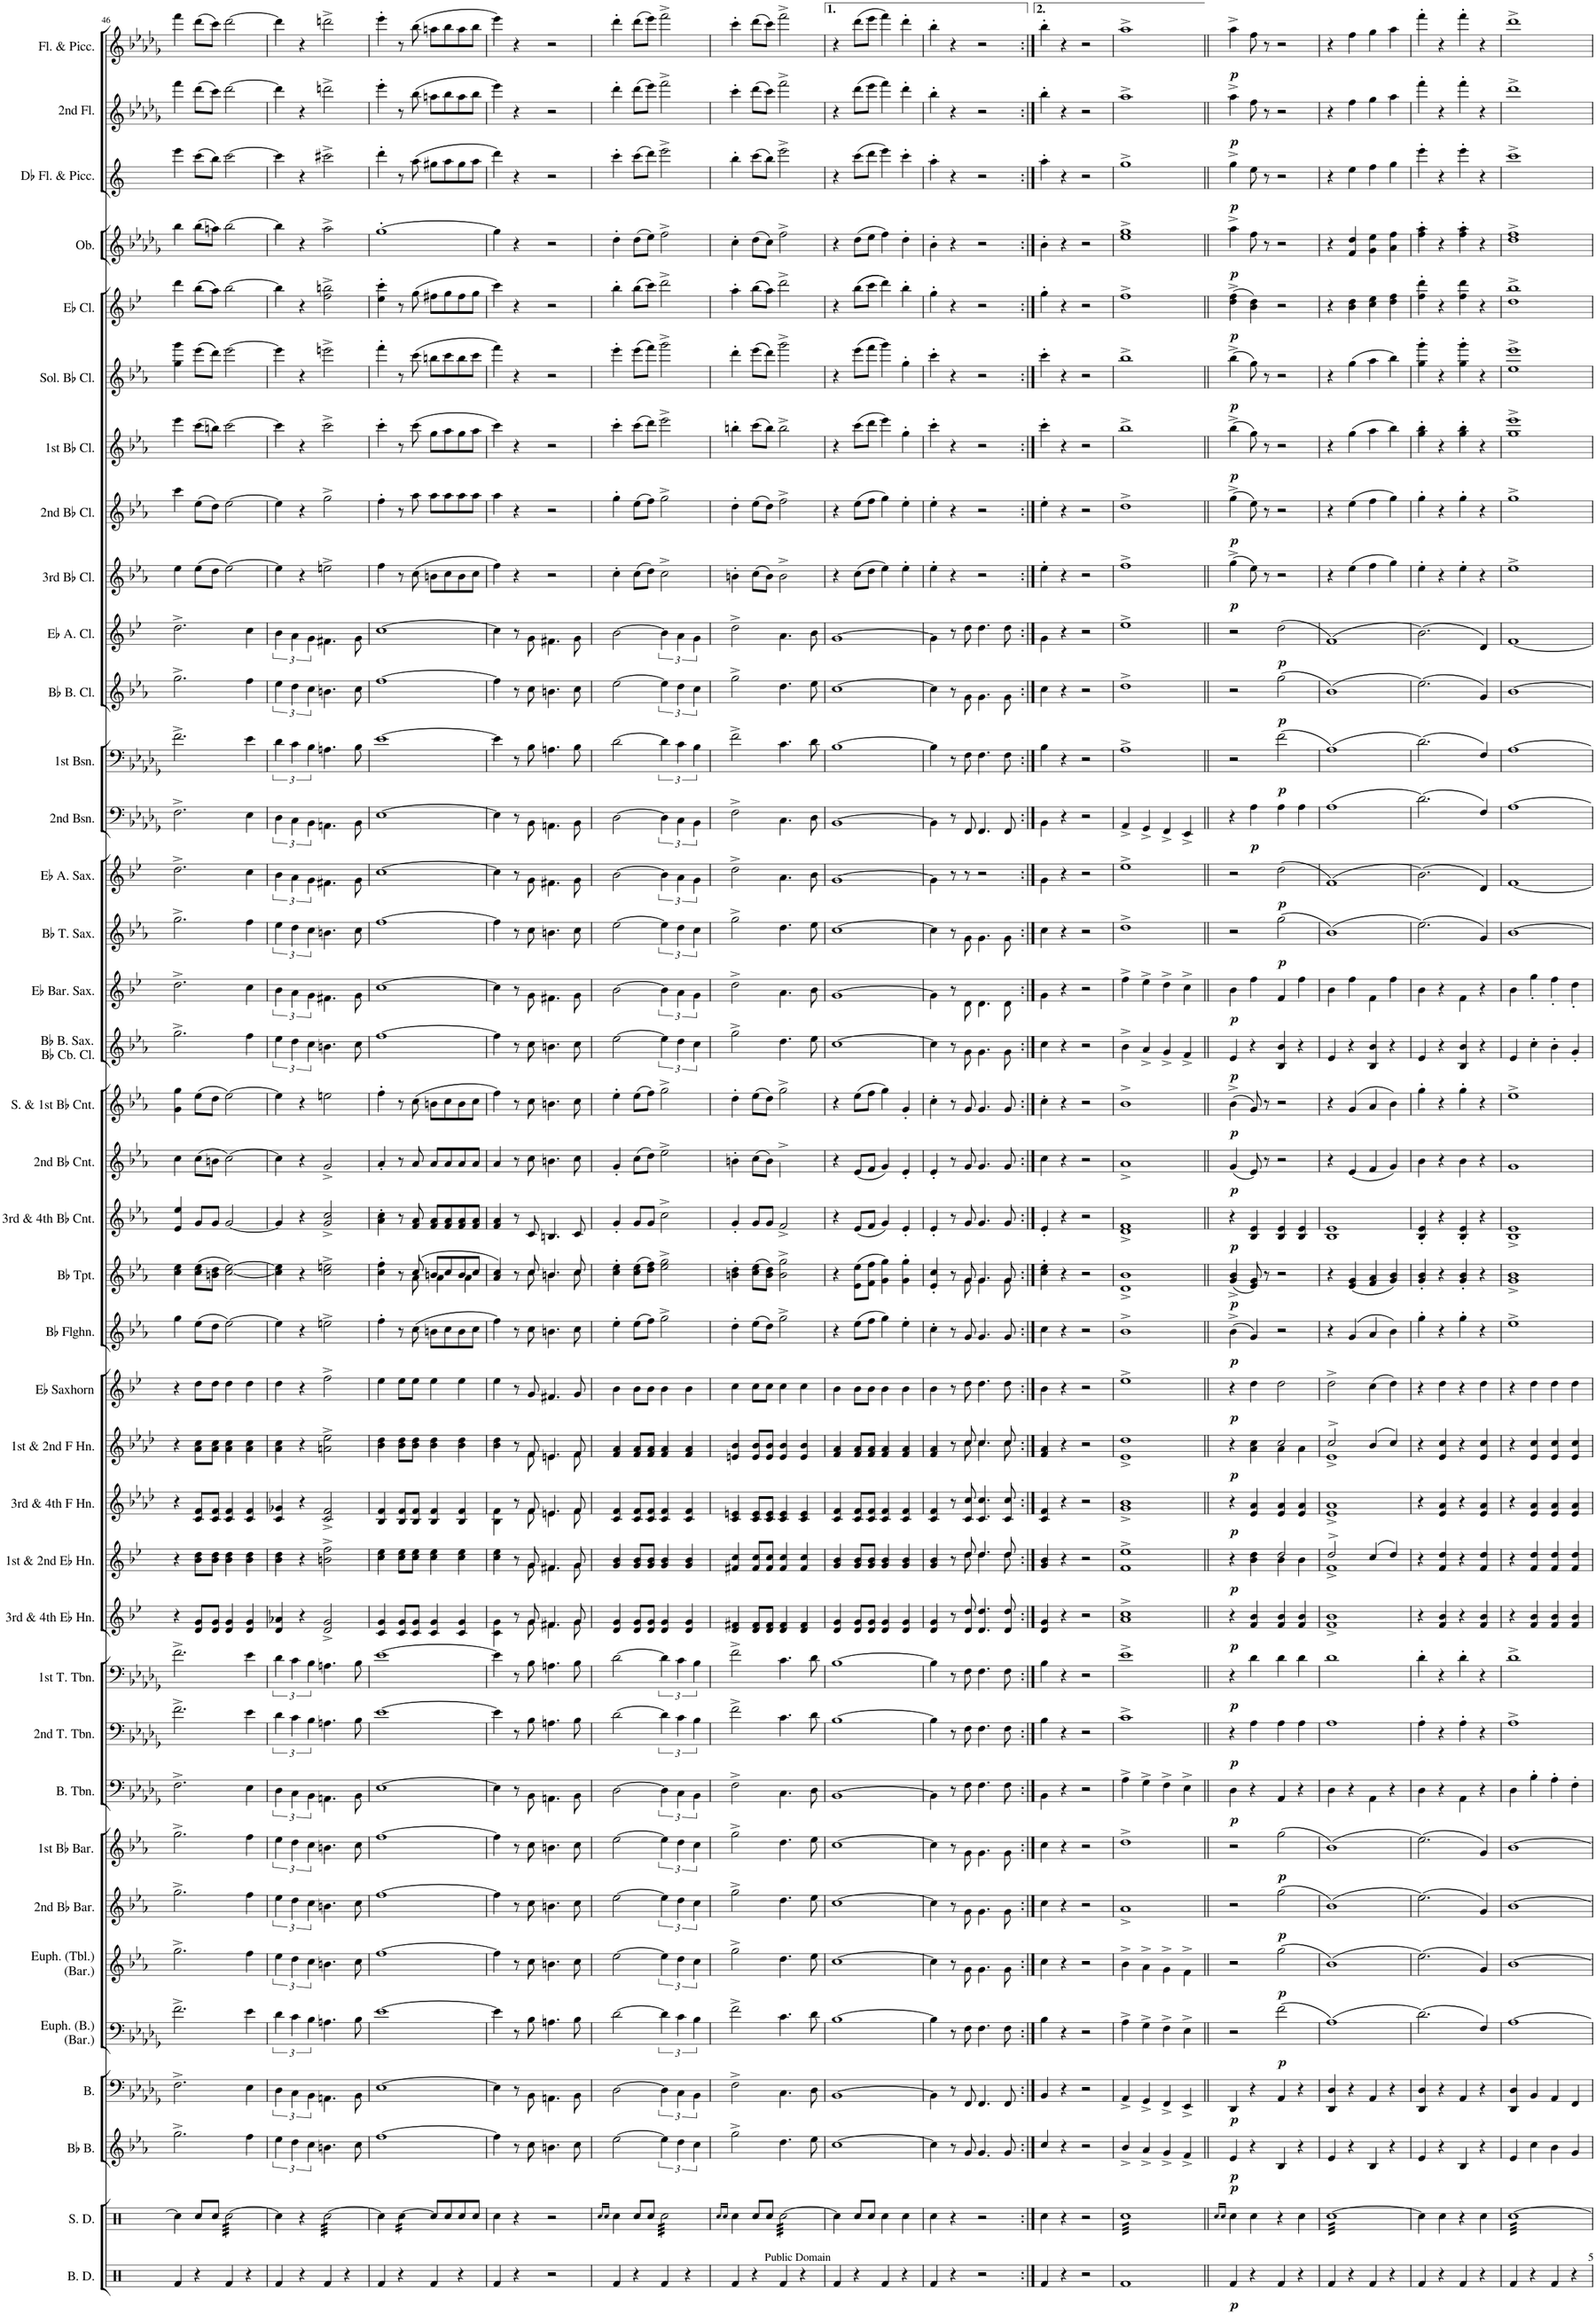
**kern	**dynam	**kern	**dynam	**kern	**dynam	**kern	**dynam	**kern	**dynam	**kern	**dynam	**kern	**dynam	**kern	**dynam	**kern	**dynam	**kern	**dynam	**kern	**dynam	**kern	**dynam	**kern	**dynam	**kern	**dynam	**kern	**dynam	**kern	**dynam	**kern	**dynam	**kern	**dynam	**kern	**dynam	**kern	**dynam	**kern	**dynam	**kern	**dynam	**kern	**dynam	**kern	**dynam	**kern	**dynam	**kern	**dynam	**kern	**dynam	**kern	**dynam	**kern	**dynam	**kern	**dynam	**kern	**dynam	**kern	**dynam	**kern	**dynam	**kern	**dynam	**kern	**dynam	**kern	**dynam	**kern	**dynam	**kern	**dynam
*part38	*part38	*part37	*part37	*part36	*part36	*part35	*part35	*part34	*part34	*part33	*part33	*part32	*part32	*part31	*part31	*part30	*part30	*part29	*part29	*part28	*part28	*part27	*part27	*part26	*part26	*part25	*part25	*part24	*part24	*part23	*part23	*part22	*part22	*part21	*part21	*part20	*part20	*part19	*part19	*part18	*part18	*part17	*part17	*part16	*part16	*part15	*part15	*part14	*part14	*part13	*part13	*part12	*part12	*part11	*part11	*part10	*part10	*part9	*part9	*part8	*part8	*part7	*part7	*part6	*part6	*part5	*part5	*part4	*part4	*part3	*part3	*part2	*part2	*part1	*part1
*staff38	*staff38	*staff37	*staff37	*staff36	*staff36	*staff35	*staff35	*staff34	*staff34	*staff33	*staff33	*staff32	*staff32	*staff31	*staff31	*staff30	*staff30	*staff29	*staff29	*staff28	*staff28	*staff27	*staff27	*staff26	*staff26	*staff25	*staff25	*staff24	*staff24	*staff23	*staff23	*staff22	*staff22	*staff21	*staff21	*staff20	*staff20	*staff19	*staff19	*staff18	*staff18	*staff17	*staff17	*staff16	*staff16	*staff15	*staff15	*staff14	*staff14	*staff13	*staff13	*staff12	*staff12	*staff11	*staff11	*staff10	*staff10	*staff9	*staff9	*staff8	*staff8	*staff7	*staff7	*staff6	*staff6	*staff5	*staff5	*staff4	*staff4	*staff3	*staff3	*staff2	*staff2	*staff1	*staff1
*I"BASS DRUM	*	*I"SIDE DRUM	*	*I"Bb BASS (TREBLE CLEF)	*	*I"BASSES	*	*I"EUPHONIUM (BASS CLEF) (BARITONE)	*	*I"EUPHONIUM (TREBLE CLEF) (BARITONE)	*	*I"2nd Bb BARITONE	*	*I"1st Bb BARITONE	*	*I"BASS TROMBONE	*	*I"2nd TENOR TROMBONE	*	*I"1st TENOR TROMBONE	*	*I"3rd &amp; 4th HORNS in Eb	*	*I"1st &amp; 2nd HORNS in Eb	*	*I"3rd &amp; 4th HORNS in F	*	*I"1st &amp; 2nd HORNS in F	*	*I"SOLO Eb SAXHORN	*	*I"Bb FLUGEL HORN	*	*I"Bb TRUMPETS	*	*I"3rd &amp; 4th Bb CORNETS	*	*I"2nd Bb CORNET	*	*I"SOLO &amp; 1st Bb CORNET	*	*I"Bb BASS SAXOPHONE  Bb CONTRA BASS CLARINET	*	*I"Eb BARITONE SAXOPHONE	*	*I"Bb TENOR SAXOPHONE	*	*I"Eb ALTO SAXOPHONE	*	*I"2nd BASSOON	*	*I"1st BASSOON	*	*I"Bb BASS CLARINET	*	*I"Eb ALTO CLARINET	*	*I"3rd Bb CLARINET	*	*I"2nd Bb CLARINET	*	*I"1st Bb CLARINET	*	*I"SOLO Bb CLARINET	*	*I"Eb CLARINETS	*	*I"OBOES	*	*I"Db FLUTE &amp; PICCOLO	*	*I"2nd CONCERT FLUTE	*	*I"CONCERT FLUTE &amp; PICCOLO	*
*I'B. D.	*	*I'S. D.	*	*I'Bb B.	*	*I'B.	*	*I'Euph. (B.) (Bar.)	*	*I'Euph. (Tbl.) (Bar.)	*	*I'2nd Bb Bar.	*	*I'1st Bb Bar.	*	*I'B. Tbn.	*	*I'2nd T. Tbn.	*	*I'1st T. Tbn.	*	*	*	*	*	*	*	*	*	*I'Eb Saxhorn	*	*I'Bb Flghn.	*	*I'Bb Tpt.	*	*I'3rd &amp; 4th Bb Cnt.	*	*I'2nd Bb Cnt.	*	*I'S. &amp; 1st Bb Cnt.	*	*I'Bb B. Sax.  Bb Cb. Cl.	*	*I'Eb Bar. Sax.	*	*I'Bb T. Sax.	*	*I'Eb A. Sax.	*	*I'2nd Bsn.	*	*I'1st Bsn.	*	*I'Bb B. Cl.	*	*I'Eb A. Cl.	*	*I'3rd Bb Cl.	*	*I'2nd Bb Cl.	*	*I'1st Bb Cl.	*	*I'Sol. Bb Cl.	*	*I'Eb Cl.	*	*I'Ob.	*	*I'Db Fl. &amp; Picc.	*	*I'2nd Fl.	*	*I'Fl. &amp; Picc.	*
!!LO:PB:g=z
*clefX	*	*clefX	*	*clefG2	*	*clefF4	*	*clefF4	*	*clefG2	*	*clefG2	*	*clefG2	*	*clefF4	*	*clefF4	*	*clefF4	*	*clefG2	*	*clefG2	*	*clefG2	*	*clefG2	*	*clefG2	*	*clefG2	*	*clefG2	*	*clefG2	*	*clefG2	*	*clefG2	*	*clefG2	*	*clefG2	*	*clefG2	*	*clefG2	*	*clefF4	*	*clefF4	*	*clefG2	*	*clefG2	*	*clefG2	*	*clefG2	*	*clefG2	*	*clefG2	*	*clefG2	*	*clefG2	*	*clefG2	*	*clefG2	*	*clefG2	*
*	*	*	*	*Trd15c26	*	*	*	*	*	*Trd8c14	*	*Trd8c14	*	*Trd8c14	*	*	*	*	*	*	*	*Trd5c9	*	*Trd5c9	*	*Trd4c7	*	*Trd4c7	*	*Trd5c9	*	*Trd1c2	*	*Trd1c2	*	*Trd1c2	*	*Trd1c2	*	*Trd1c2	*	*Trd15c26	*	*Trd12c21	*	*Trd8c14	*	*Trd5c9	*	*	*	*	*	*Trd8c14	*	*Trd5c9	*	*Trd1c2	*	*Trd1c2	*	*Trd1c2	*	*Trd1c2	*	*Trd-2c-3	*	*	*	*Trd0c-1	*	*	*	*Trd-7c-12	*
*k[]	*	*k[]	*	*k[b-e-a-]	*	*k[b-e-a-d-g-]	*	*k[b-e-a-d-g-]	*	*k[b-e-a-]	*	*k[b-e-a-]	*	*k[b-e-a-]	*	*k[b-e-a-d-g-]	*	*k[b-e-a-d-g-]	*	*k[b-e-a-d-g-]	*	*k[b-e-]	*	*k[b-e-]	*	*k[b-e-a-d-]	*	*k[b-e-a-d-]	*	*k[b-e-]	*	*k[b-e-a-]	*	*k[b-e-a-]	*	*k[b-e-a-]	*	*k[b-e-a-]	*	*k[b-e-a-]	*	*k[b-e-a-]	*	*k[b-e-]	*	*k[b-e-a-]	*	*k[b-e-]	*	*k[b-e-a-d-g-]	*	*k[b-e-a-d-g-]	*	*k[b-e-a-]	*	*k[b-e-]	*	*k[b-e-a-]	*	*k[b-e-a-]	*	*k[b-e-a-]	*	*k[b-e-a-]	*	*k[b-e-]	*	*k[b-e-a-d-g-]	*	*k[]	*	*k[b-e-a-d-g-]	*	*k[b-e-a-d-g-]	*
*M2/2	*	*M2/2	*	*M2/2	*	*M2/2	*	*M2/2	*	*M2/2	*	*M2/2	*	*M2/2	*	*M2/2	*	*M2/2	*	*M2/2	*	*M2/2	*	*M2/2	*	*M2/2	*	*M2/2	*	*M2/2	*	*M2/2	*	*M2/2	*	*M2/2	*	*M2/2	*	*M2/2	*	*M2/2	*	*M2/2	*	*M2/2	*	*M2/2	*	*M2/2	*	*M2/2	*	*M2/2	*	*M2/2	*	*M2/2	*	*M2/2	*	*M2/2	*	*M2/2	*	*M2/2	*	*M2/2	*	*M2/2	*	*M2/2	*	*M2/2	*
*met(c|)	*	*met(c|)	*	*met(c|)	*	*met(c|)	*	*met(c|)	*	*met(c|)	*	*met(c|)	*	*met(c|)	*	*met(c|)	*	*met(c|)	*	*met(c|)	*	*met(c|)	*	*met(c|)	*	*met(c|)	*	*met(c|)	*	*met(c|)	*	*met(c|)	*	*met(c|)	*	*met(c|)	*	*met(c|)	*	*met(c|)	*	*met(c|)	*	*met(c|)	*	*met(c|)	*	*met(c|)	*	*met(c|)	*	*met(c|)	*	*met(c|)	*	*met(c|)	*	*met(c|)	*	*met(c|)	*	*met(c|)	*	*met(c|)	*	*met(c|)	*	*met(c|)	*	*met(c|)	*	*met(c|)	*	*met(c|)	*
=46	=46	=46	=46	=46	=46	=46	=46	=46	=46	=46	=46	=46	=46	=46	=46	=46	=46	=46	=46	=46	=46	=46	=46	=46	=46	=46	=46	=46	=46	=46	=46	=46	=46	=46	=46	=46	=46	=46	=46	=46	=46	=46	=46	=46	=46	=46	=46	=46	=46	=46	=46	=46	=46	=46	=46	=46	=46	=46	=46	=46	=46	=46	=46	=46	=46	=46	=46	=46	=46	=46	=46	=46	=46	=46	=46
4Rf/	.	4Rcc\]	.	2.gg^\	.	2.F^\	.	2.f^\	.	2.gg^\	.	2.gg^\	.	2.gg^\	.	2.F^\	.	2.f^\	.	2.f^\	.	4r	.	4r	.	4r	.	4r	.	4r	.	4gg\	.	4cc\ 4ee-\	.	4e-/ 4ee-/	.	4cc\	.	4g\ 4gg\	.	2.gg^\	.	2.dd^\	.	2.gg^\	.	2.dd^\	.	2.F^\	.	2.f^\	.	2.gg^\	.	2.dd^\	.	4ee-\	.	4ccc\	.	4eee-\	.	4gg\ 4ggg\	.	4ddd\	.	4bb-\	.	4eee\	.	4fff\	.	4fff\	.
4r	.	8Rcc/L	.	.	.	.	.	.	.	.	.	.	.	.	.	.	.	.	.	.	.	8d/ 8g/L	.	8b-\ 8dd\L	.	8c/ 8f/L	.	8a-\ 8cc\L	.	8dd\L	.	(8ee-\L	.	(8cc\ 8ee-\L	.	8g/L	.	(8cc\L	.	(8ee-\L	.	.	.	.	.	.	.	.	.	.	.	.	.	.	.	.	.	(8ee-\L	.	(8ee-\L	.	(8ccc\L	.	((8eee-\L	.	((8bb-\L	.	(8bb-\L	.	(8ccc\L	.	(8ddd-\L	.	(8ddd-\L	.
.	.	8Rcc/J	.	.	.	.	.	.	.	.	.	.	.	.	.	.	.	.	.	.	.	8d/ 8g/J	.	8b-\ 8dd\J	.	8c/ 8f/J	.	8a-\ 8cc\J	.	8dd\J	.	8dd\J	.	8bn\ 8dd\J	.	8g/J	.	8bn\J	.	8dd\J	.	.	.	.	.	.	.	.	.	.	.	.	.	.	.	.	.	8dd\J	.	8dd\J)	.	8bbn\J)	.	8ddd\J))	.	8aa\J))	.	8aan\J)	.	8bb\J)	.	8ccc\J)	.	8ccc\J)	.
*	*	*tremolo	*	*	*	*	*	*	*	*	*	*	*	*	*	*	*	*	*	*	*	*	*	*	*	*	*	*	*	*	*	*	*	*	*	*	*	*	*	*	*	*	*	*	*	*	*	*	*	*	*	*	*	*	*	*	*	*	*	*	*	*	*	*	*	*	*	*	*	*	*	*	*	*	*
4Rf/	.	[32Rcc\LLL	.	.	.	.	.	.	.	.	.	.	.	.	.	.	.	.	.	.	.	4d/ 4g/	.	4b-\ 4dd\	.	4c/ 4f/	.	4a-\ 4cc\	.	4dd\	.	[2ee-\)	.	[2cc\ [2ee-\)	.	[2g/	.	[2cc\)	.	[2ee-\)	.	.	.	.	.	.	.	.	.	.	.	.	.	.	.	.	.	[2ee-\)	.	[2ee-\	.	[2ccc\	.	[2eee-\	.	[2bb-\	.	[2bb-\	.	[2ccc\	.	[2ddd-\	.	[2ddd-\	.
.	.	32Rcc\	.	.	.	.	.	.	.	.	.	.	.	.	.	.	.	.	.	.	.	.	.	.	.	.	.	.	.	.	.	.	.	.	.	.	.	.	.	.	.	.	.	.	.	.	.	.	.	.	.	.	.	.	.	.	.	.	.	.	.	.	.	.	.	.	.	.	.	.	.	.	.	.	.
.	.	32Rcc\	.	.	.	.	.	.	.	.	.	.	.	.	.	.	.	.	.	.	.	.	.	.	.	.	.	.	.	.	.	.	.	.	.	.	.	.	.	.	.	.	.	.	.	.	.	.	.	.	.	.	.	.	.	.	.	.	.	.	.	.	.	.	.	.	.	.	.	.	.	.	.	.	.
.	.	32Rcc\	.	.	.	.	.	.	.	.	.	.	.	.	.	.	.	.	.	.	.	.	.	.	.	.	.	.	.	.	.	.	.	.	.	.	.	.	.	.	.	.	.	.	.	.	.	.	.	.	.	.	.	.	.	.	.	.	.	.	.	.	.	.	.	.	.	.	.	.	.	.	.	.	.
.	.	32Rcc\	.	.	.	.	.	.	.	.	.	.	.	.	.	.	.	.	.	.	.	.	.	.	.	.	.	.	.	.	.	.	.	.	.	.	.	.	.	.	.	.	.	.	.	.	.	.	.	.	.	.	.	.	.	.	.	.	.	.	.	.	.	.	.	.	.	.	.	.	.	.	.	.	.
.	.	32Rcc\	.	.	.	.	.	.	.	.	.	.	.	.	.	.	.	.	.	.	.	.	.	.	.	.	.	.	.	.	.	.	.	.	.	.	.	.	.	.	.	.	.	.	.	.	.	.	.	.	.	.	.	.	.	.	.	.	.	.	.	.	.	.	.	.	.	.	.	.	.	.	.	.	.
.	.	32Rcc\	.	.	.	.	.	.	.	.	.	.	.	.	.	.	.	.	.	.	.	.	.	.	.	.	.	.	.	.	.	.	.	.	.	.	.	.	.	.	.	.	.	.	.	.	.	.	.	.	.	.	.	.	.	.	.	.	.	.	.	.	.	.	.	.	.	.	.	.	.	.	.	.	.
.	.	32Rcc\	.	.	.	.	.	.	.	.	.	.	.	.	.	.	.	.	.	.	.	.	.	.	.	.	.	.	.	.	.	.	.	.	.	.	.	.	.	.	.	.	.	.	.	.	.	.	.	.	.	.	.	.	.	.	.	.	.	.	.	.	.	.	.	.	.	.	.	.	.	.	.	.	.
4r	.	32Rcc\	.	4ff\	.	4E-\	.	4e-\	.	4ff\	.	4ff\	.	4ff\	.	4E-\	.	4e-\	.	4e-\	.	4d/ 4g/	.	4b-\ 4dd\	.	4c/ 4f/	.	4a-\ 4cc\	.	4dd\	.	.	.	.	.	.	.	.	.	.	.	4ff\	.	4cc\	.	4ff\	.	4cc\	.	4E-\	.	4e-\	.	4ff\	.	4cc\	.	.	.	.	.	.	.	.	.	.	.	.	.	.	.	.	.	.	.
.	.	32Rcc\	.	.	.	.	.	.	.	.	.	.	.	.	.	.	.	.	.	.	.	.	.	.	.	.	.	.	.	.	.	.	.	.	.	.	.	.	.	.	.	.	.	.	.	.	.	.	.	.	.	.	.	.	.	.	.	.	.	.	.	.	.	.	.	.	.	.	.	.	.	.	.	.	.
.	.	32Rcc\	.	.	.	.	.	.	.	.	.	.	.	.	.	.	.	.	.	.	.	.	.	.	.	.	.	.	.	.	.	.	.	.	.	.	.	.	.	.	.	.	.	.	.	.	.	.	.	.	.	.	.	.	.	.	.	.	.	.	.	.	.	.	.	.	.	.	.	.	.	.	.	.	.
.	.	32Rcc\	.	.	.	.	.	.	.	.	.	.	.	.	.	.	.	.	.	.	.	.	.	.	.	.	.	.	.	.	.	.	.	.	.	.	.	.	.	.	.	.	.	.	.	.	.	.	.	.	.	.	.	.	.	.	.	.	.	.	.	.	.	.	.	.	.	.	.	.	.	.	.	.	.
.	.	32Rcc\	.	.	.	.	.	.	.	.	.	.	.	.	.	.	.	.	.	.	.	.	.	.	.	.	.	.	.	.	.	.	.	.	.	.	.	.	.	.	.	.	.	.	.	.	.	.	.	.	.	.	.	.	.	.	.	.	.	.	.	.	.	.	.	.	.	.	.	.	.	.	.	.	.
.	.	32Rcc\	.	.	.	.	.	.	.	.	.	.	.	.	.	.	.	.	.	.	.	.	.	.	.	.	.	.	.	.	.	.	.	.	.	.	.	.	.	.	.	.	.	.	.	.	.	.	.	.	.	.	.	.	.	.	.	.	.	.	.	.	.	.	.	.	.	.	.	.	.	.	.	.	.
.	.	32Rcc\	.	.	.	.	.	.	.	.	.	.	.	.	.	.	.	.	.	.	.	.	.	.	.	.	.	.	.	.	.	.	.	.	.	.	.	.	.	.	.	.	.	.	.	.	.	.	.	.	.	.	.	.	.	.	.	.	.	.	.	.	.	.	.	.	.	.	.	.	.	.	.	.	.
.	.	32Rcc\JJJ	.	.	.	.	.	.	.	.	.	.	.	.	.	.	.	.	.	.	.	.	.	.	.	.	.	.	.	.	.	.	.	.	.	.	.	.	.	.	.	.	.	.	.	.	.	.	.	.	.	.	.	.	.	.	.	.	.	.	.	.	.	.	.	.	.	.	.	.	.	.	.	.	.
*	*	*Xtremolo	*	*	*	*	*	*	*	*	*	*	*	*	*	*	*	*	*	*	*	*	*	*	*	*	*	*	*	*	*	*	*	*	*	*	*	*	*	*	*	*	*	*	*	*	*	*	*	*	*	*	*	*	*	*	*	*	*	*	*	*	*	*	*	*	*	*	*	*	*	*	*	*	*
=47	=47	=47	=47	=47	=47	=47	=47	=47	=47	=47	=47	=47	=47	=47	=47	=47	=47	=47	=47	=47	=47	=47	=47	=47	=47	=47	=47	=47	=47	=47	=47	=47	=47	=47	=47	=47	=47	=47	=47	=47	=47	=47	=47	=47	=47	=47	=47	=47	=47	=47	=47	=47	=47	=47	=47	=47	=47	=47	=47	=47	=47	=47	=47	=47	=47	=47	=47	=47	=47	=47	=47	=47	=47	=47	=47
4Rf/	.	4Rcc\]	.	6ee-\	.	6D-\	.	6d-\	.	6ee-\	.	6ee-\	.	6ee-\	.	6D-\	.	6d-\	.	6d-\	.	4d/ 4a-X/	.	4b-\ 4dd\	.	4c/ 4g-X/	.	4a-\ 4cc\	.	4dd\	.	4ee-\]	.	4cc\] 4ee-\]	.	4g/]	.	4cc\]	.	4ee-\]	.	6ee-\	.	6b-\	.	6ee-\	.	6b-\	.	6D-\	.	6d-\	.	6ee-\	.	6b-\	.	4ee-\]	.	4ee-\]	.	4ccc\]	.	4eee-\]	.	4bb-\]	.	4bb-\]	.	4ccc\]	.	4ddd-\]	.	4ddd-\]	.
.	.	.	.	6dd\	.	6C\	.	6c\	.	6dd\	.	6dd\	.	6dd\	.	6C\	.	6c\	.	6c\	.	.	.	.	.	.	.	.	.	.	.	.	.	.	.	.	.	.	.	.	.	6dd\	.	6a\	.	6dd\	.	6a\	.	6C\	.	6c\	.	6dd\	.	6a\	.	.	.	.	.	.	.	.	.	.	.	.	.	.	.	.	.	.	.
4r	.	4r	.	.	.	.	.	.	.	.	.	.	.	.	.	.	.	.	.	.	.	4r	.	4r	.	4r	.	4r	.	4r	.	4r	.	4r	.	4r	.	4r	.	4r	.	.	.	.	.	.	.	.	.	.	.	.	.	.	.	.	.	4r	.	4r	.	4r	.	4r	.	4r	.	4r	.	4r	.	4r	.	4r	.
.	.	.	.	6cc\	.	6BB-\	.	6B-\	.	6cc\	.	6cc\	.	6cc\	.	6BB-\	.	6B-\	.	6B-\	.	.	.	.	.	.	.	.	.	.	.	.	.	.	.	.	.	.	.	.	.	6cc\	.	6g\	.	6cc\	.	6g\	.	6BB-\	.	6B-\	.	6cc\	.	6g\	.	.	.	.	.	.	.	.	.	.	.	.	.	.	.	.	.	.	.
*	*	*tremolo	*	*	*	*	*	*	*	*	*	*	*	*	*	*	*	*	*	*	*	*	*	*	*	*	*	*	*	*	*	*	*	*	*	*	*	*	*	*	*	*	*	*	*	*	*	*	*	*	*	*	*	*	*	*	*	*	*	*	*	*	*	*	*	*	*	*	*	*	*	*	*	*	*
4Rf/	.	[32Rcc\LLL	.	4.bn\	.	4.AAn\	.	4.An\	.	4.bn\	.	4.bn\	.	4.bn\	.	4.AAn\	.	4.An\	.	4.An\	.	2d/^ 2g/^	.	2bn\^ 2ff\^	.	2c/^ 2f/^	.	2an\^ 2ee-\^	.	2ff^\	.	2een^\	.	2cc\^ 2een\^	.	2g/^ 2cc/^	.	2g^/	.	2een\	.	4.bn\	.	4.f#X\	.	4.bn\	.	4.f#X\	.	4.AAn\	.	4.An\	.	4.bn\	.	4.f#X\	.	2een^\	.	2gg^\	.	2ccc^\	.	2eeen^\	.	2ff\^ 2bbn\^	.	2aa-^\	.	2ccc#X^\	.	2dddn^\	.	2dddn^\	.
.	.	32Rcc\	.	.	.	.	.	.	.	.	.	.	.	.	.	.	.	.	.	.	.	.	.	.	.	.	.	.	.	.	.	.	.	.	.	.	.	.	.	.	.	.	.	.	.	.	.	.	.	.	.	.	.	.	.	.	.	.	.	.	.	.	.	.	.	.	.	.	.	.	.	.	.	.	.
.	.	32Rcc\	.	.	.	.	.	.	.	.	.	.	.	.	.	.	.	.	.	.	.	.	.	.	.	.	.	.	.	.	.	.	.	.	.	.	.	.	.	.	.	.	.	.	.	.	.	.	.	.	.	.	.	.	.	.	.	.	.	.	.	.	.	.	.	.	.	.	.	.	.	.	.	.	.
.	.	32Rcc\	.	.	.	.	.	.	.	.	.	.	.	.	.	.	.	.	.	.	.	.	.	.	.	.	.	.	.	.	.	.	.	.	.	.	.	.	.	.	.	.	.	.	.	.	.	.	.	.	.	.	.	.	.	.	.	.	.	.	.	.	.	.	.	.	.	.	.	.	.	.	.	.	.
.	.	32Rcc\	.	.	.	.	.	.	.	.	.	.	.	.	.	.	.	.	.	.	.	.	.	.	.	.	.	.	.	.	.	.	.	.	.	.	.	.	.	.	.	.	.	.	.	.	.	.	.	.	.	.	.	.	.	.	.	.	.	.	.	.	.	.	.	.	.	.	.	.	.	.	.	.	.
.	.	32Rcc\	.	.	.	.	.	.	.	.	.	.	.	.	.	.	.	.	.	.	.	.	.	.	.	.	.	.	.	.	.	.	.	.	.	.	.	.	.	.	.	.	.	.	.	.	.	.	.	.	.	.	.	.	.	.	.	.	.	.	.	.	.	.	.	.	.	.	.	.	.	.	.	.	.
.	.	32Rcc\	.	.	.	.	.	.	.	.	.	.	.	.	.	.	.	.	.	.	.	.	.	.	.	.	.	.	.	.	.	.	.	.	.	.	.	.	.	.	.	.	.	.	.	.	.	.	.	.	.	.	.	.	.	.	.	.	.	.	.	.	.	.	.	.	.	.	.	.	.	.	.	.	.
.	.	32Rcc\	.	.	.	.	.	.	.	.	.	.	.	.	.	.	.	.	.	.	.	.	.	.	.	.	.	.	.	.	.	.	.	.	.	.	.	.	.	.	.	.	.	.	.	.	.	.	.	.	.	.	.	.	.	.	.	.	.	.	.	.	.	.	.	.	.	.	.	.	.	.	.	.	.
4r	.	32Rcc\	.	.	.	.	.	.	.	.	.	.	.	.	.	.	.	.	.	.	.	.	.	.	.	.	.	.	.	.	.	.	.	.	.	.	.	.	.	.	.	.	.	.	.	.	.	.	.	.	.	.	.	.	.	.	.	.	.	.	.	.	.	.	.	.	.	.	.	.	.	.	.	.	.
.	.	32Rcc\	.	.	.	.	.	.	.	.	.	.	.	.	.	.	.	.	.	.	.	.	.	.	.	.	.	.	.	.	.	.	.	.	.	.	.	.	.	.	.	.	.	.	.	.	.	.	.	.	.	.	.	.	.	.	.	.	.	.	.	.	.	.	.	.	.	.	.	.	.	.	.	.	.
.	.	32Rcc\	.	.	.	.	.	.	.	.	.	.	.	.	.	.	.	.	.	.	.	.	.	.	.	.	.	.	.	.	.	.	.	.	.	.	.	.	.	.	.	.	.	.	.	.	.	.	.	.	.	.	.	.	.	.	.	.	.	.	.	.	.	.	.	.	.	.	.	.	.	.	.	.	.
.	.	32Rcc\	.	.	.	.	.	.	.	.	.	.	.	.	.	.	.	.	.	.	.	.	.	.	.	.	.	.	.	.	.	.	.	.	.	.	.	.	.	.	.	.	.	.	.	.	.	.	.	.	.	.	.	.	.	.	.	.	.	.	.	.	.	.	.	.	.	.	.	.	.	.	.	.	.
.	.	32Rcc\	.	8cc\	.	8BB-\	.	8B-\	.	8cc\	.	8cc\	.	8cc\	.	8BB-\	.	8B-\	.	8B-\	.	.	.	.	.	.	.	.	.	.	.	.	.	.	.	.	.	.	.	.	.	8cc\	.	8g\	.	8cc\	.	8g\	.	8BB-\	.	8B-\	.	8cc\	.	8g\	.	.	.	.	.	.	.	.	.	.	.	.	.	.	.	.	.	.	.
.	.	32Rcc\	.	.	.	.	.	.	.	.	.	.	.	.	.	.	.	.	.	.	.	.	.	.	.	.	.	.	.	.	.	.	.	.	.	.	.	.	.	.	.	.	.	.	.	.	.	.	.	.	.	.	.	.	.	.	.	.	.	.	.	.	.	.	.	.	.	.	.	.	.	.	.	.	.
.	.	32Rcc\	.	.	.	.	.	.	.	.	.	.	.	.	.	.	.	.	.	.	.	.	.	.	.	.	.	.	.	.	.	.	.	.	.	.	.	.	.	.	.	.	.	.	.	.	.	.	.	.	.	.	.	.	.	.	.	.	.	.	.	.	.	.	.	.	.	.	.	.	.	.	.	.	.
.	.	32Rcc\JJJ	.	.	.	.	.	.	.	.	.	.	.	.	.	.	.	.	.	.	.	.	.	.	.	.	.	.	.	.	.	.	.	.	.	.	.	.	.	.	.	.	.	.	.	.	.	.	.	.	.	.	.	.	.	.	.	.	.	.	.	.	.	.	.	.	.	.	.	.	.	.	.	.	.
*	*	*Xtremolo	*	*	*	*	*	*	*	*	*	*	*	*	*	*	*	*	*	*	*	*	*	*	*	*	*	*	*	*	*	*	*	*	*	*	*	*	*	*	*	*	*	*	*	*	*	*	*	*	*	*	*	*	*	*	*	*	*	*	*	*	*	*	*	*	*	*	*	*	*	*	*	*	*
=48	=48	=48	=48	=48	=48	=48	=48	=48	=48	=48	=48	=48	=48	=48	=48	=48	=48	=48	=48	=48	=48	=48	=48	=48	=48	=48	=48	=48	=48	=48	=48	=48	=48	=48	=48	=48	=48	=48	=48	=48	=48	=48	=48	=48	=48	=48	=48	=48	=48	=48	=48	=48	=48	=48	=48	=48	=48	=48	=48	=48	=48	=48	=48	=48	=48	=48	=48	=48	=48	=48	=48	=48	=48	=48	=48
*	*	*	*	*	*	*	*	*	*	*	*	*	*	*	*	*	*	*	*	*	*	*	*	*	*	*	*	*	*	*	*	*	*	*^	*	*	*	*	*	*	*	*	*	*	*	*	*	*	*	*	*	*	*	*	*	*	*	*	*	*	*	*	*	*	*	*	*	*	*	*	*	*	*	*	*
4Rf/	.	4Rcc\]	.	[1ff	.	[1E-	.	[1e-	.	[1ff	.	[1ff	.	[1ff	.	[1E-	.	[1e-	.	[1e-	.	4c/ 4g/	.	4cc\ 4ee-\	.	4B-/ 4f/	.	4b-\ 4dd-\	.	4ee-\	.	4ff'\	.	4cc\'> 4ff\'>	4.ryy	.	4a-\' 4cc\'	.	4a-'/	.	4ff'\	.	[1ff	.	[1cc	.	[1ff	.	[1cc	.	[1E-	.	[1e-	.	[1ff	.	[1cc	.	4ff\	.	4ff'\	.	4ccc'\	.	4fff'\	.	4ee-\' 4ccc\'	.	[1gg-'	.	4ddd'\	.	4eee-'\	.	4eee-'\	.
*	*	*tremolo	*	*	*	*	*	*	*	*	*	*	*	*	*	*	*	*	*	*	*	*	*	*	*	*	*	*	*	*	*	*	*	*	*	*	*	*	*	*	*	*	*	*	*	*	*	*	*	*	*	*	*	*	*	*	*	*	*	*	*	*	*	*	*	*	*	*	*	*	*	*	*	*	*	*
4r	.	[16Rcc\LL	.	.	.	.	.	.	.	.	.	.	.	.	.	.	.	.	.	.	.	8c/ 8g/L	.	8cc\ 8ee-\L	.	8B-/ 8f/L	.	8b-\ 8dd-\L	.	8ee-\L	.	8r	.	8r	.	.	8r	.	8r	.	8r	.	.	.	.	.	.	.	.	.	.	.	.	.	.	.	.	.	8r	.	8r	.	8r	.	8r	.	8r	.	.	.	8r	.	8r	.	8r	.
.	.	16Rcc\	.	.	.	.	.	.	.	.	.	.	.	.	.	.	.	.	.	.	.	.	.	.	.	.	.	.	.	.	.	.	.	.	.	.	.	.	.	.	.	.	.	.	.	.	.	.	.	.	.	.	.	.	.	.	.	.	.	.	.	.	.	.	.	.	.	.	.	.	.	.	.	.	.	.
.	.	16Rcc\	.	.	.	.	.	.	.	.	.	.	.	.	.	.	.	.	.	.	.	8c/ 8g/J	.	8cc\ 8ee-\J	.	8B-/ 8f/J	.	8b-\ 8dd-\J	.	8ee-\J	.	(8cc\	.	(8cc/	8a-\	.	8f/ 8a-/	.	8a-/	.	(8cc\	.	.	.	.	.	.	.	.	.	.	.	.	.	.	.	.	.	(8cc\	.	8aa-\	.	(8ccc\	.	(8ccc\	.	(8gg\	.	.	.	(8aa\	.	(8bb-\	.	(8bb-\	.
.	.	16Rcc\JJ	.	.	.	.	.	.	.	.	.	.	.	.	.	.	.	.	.	.	.	.	.	.	.	.	.	.	.	.	.	.	.	.	.	.	.	.	.	.	.	.	.	.	.	.	.	.	.	.	.	.	.	.	.	.	.	.	.	.	.	.	.	.	.	.	.	.	.	.	.	.	.	.	.	.
*	*	*Xtremolo	*	*	*	*	*	*	*	*	*	*	*	*	*	*	*	*	*	*	*	*	*	*	*	*	*	*	*	*	*	*	*	*	*	*	*	*	*	*	*	*	*	*	*	*	*	*	*	*	*	*	*	*	*	*	*	*	*	*	*	*	*	*	*	*	*	*	*	*	*	*	*	*	*	*
4Rf/	.	8Rcc/L]	.	.	.	.	.	.	.	.	.	.	.	.	.	.	.	.	.	.	.	4c/ 4g/	.	4cc\ 4ee-\	.	4B-/ 4f/	.	4b-\ 4dd-\	.	4ee-\	.	8bn\L	.	8bn/L	4a-\	.	8f/ 8a-/L	.	8a-/L	.	8bn\L	.	.	.	.	.	.	.	.	.	.	.	.	.	.	.	.	.	8bn\L	.	8aa-\L	.	8gg\L	.	8bbn\L	.	8ff#X\L	.	.	.	8gg#X\L	.	8aan\L	.	8aan\L	.
.	.	8Rcc/	.	.	.	.	.	.	.	.	.	.	.	.	.	.	.	.	.	.	.	.	.	.	.	.	.	.	.	.	.	8cc\	.	8cc/	.	.	8f/ 8a-/	.	8a-/	.	8cc\	.	.	.	.	.	.	.	.	.	.	.	.	.	.	.	.	.	8cc\	.	8aa-\	.	8aa-\	.	8ccc\	.	8gg\	.	.	.	8aa\	.	8bb-\	.	8bb-\	.
4r	.	8Rcc/	.	.	.	.	.	.	.	.	.	.	.	.	.	.	.	.	.	.	.	4c/ 4g/	.	4cc\ 4ee-\	.	4B-/ 4f/	.	4b-\ 4dd-\	.	4ee-\	.	8b\	.	8b/	4a-\	.	8f/ 8a-/	.	8a-/	.	8b\	.	.	.	.	.	.	.	.	.	.	.	.	.	.	.	.	.	8b\	.	8aa-\	.	8gg\	.	8bb\	.	8ff#\	.	.	.	8gg#\	.	8aa\	.	8aa\	.
.	.	8Rcc/J	.	.	.	.	.	.	.	.	.	.	.	.	.	.	.	.	.	.	.	.	.	.	.	.	.	.	.	.	.	8cc\J	.	8cc/J	.	.	8f/ 8a-/J	.	8a-/J	.	8cc\J	.	.	.	.	.	.	.	.	.	.	.	.	.	.	.	.	.	8cc\J	.	8aa-\J	.	8aa-\J	.	8ccc\J	.	8gg\J	.	.	.	8aa\J	.	8bb-\J	.	8bb-\J	.
=49	=49	=49	=49	=49	=49	=49	=49	=49	=49	=49	=49	=49	=49	=49	=49	=49	=49	=49	=49	=49	=49	=49	=49	=49	=49	=49	=49	=49	=49	=49	=49	=49	=49	=49	=49	=49	=49	=49	=49	=49	=49	=49	=49	=49	=49	=49	=49	=49	=49	=49	=49	=49	=49	=49	=49	=49	=49	=49	=49	=49	=49	=49	=49	=49	=49	=49	=49	=49	=49	=49	=49	=49	=49	=49	=49	=49
*	*	*	*	*	*	*	*	*	*	*	*	*	*	*	*	*	*	*	*	*	*	*^	*	*^	*	*^	*	*^	*	*	*	*	*	*	*	*	*	*	*	*	*	*	*	*	*	*	*	*	*	*	*	*	*	*	*	*	*	*	*	*	*	*	*	*	*	*	*	*	*	*	*	*	*	*	*	*
4Rf/	.	4Rcc\	.	4ff\]	.	4E-\]	.	4e-\]	.	4ff\]	.	4ff\]	.	4ff\]	.	4E-\]	.	4e-\]	.	4e-\]	.	4c\ 4g\	4.ryy	.	4cc\ 4ee-\	4.ryy	.	4B-\ 4f\	4.ryy	.	4b-\ 4dd-\	4.ryy	.	4ee-\	.	4ff\)	.	4a-/ 4cc/)	4.ryy	.	4f/ 4a-/	.	4a-/	.	4ff\)	.	4ff\]	.	4cc\]	.	4ff\]	.	4cc\]	.	4E-\]	.	4e-\]	.	4ff\]	.	4cc\]	.	4ff\)	.	4aa-\	.	4ccc\)	.	4fff\)	.	4ccc\)	.	4gg-\]	.	4ddd\)	.	4eee-\)	.	4eee-\)	.
4r	.	4r	.	8r	.	8r	.	8r	.	8r	.	8r	.	8r	.	8r	.	8r	.	8r	.	8r	.	.	8r	.	.	8r	.	.	8r	.	.	8r	.	8r	.	8r	.	.	8r	.	8r	.	8r	.	8r	.	8r	.	8r	.	8r	.	8r	.	8r	.	8r	.	8r	.	4r	.	4r	.	4r	.	4r	.	4r	.	4r	.	4r	.	4r	.	4r	.
.	.	.	.	8cc\	.	8BB-\	.	8B-\	.	8cc\	.	8cc\	.	8cc\	.	8BB-\	.	8B-\	.	8B-\	.	8g/	8g\	.	8g/	8g\	.	8f/	8f\	.	8f/	8f\	.	8g/	.	8cc\	.	8cc/	8cc\	.	8c/	.	8cc\	.	8cc\	.	8cc\	.	8g\	.	8cc\	.	8g\	.	8BB-\	.	8B-\	.	8cc\	.	8g\	.	.	.	.	.	.	.	.	.	.	.	.	.	.	.	.	.	.	.
2r	.	2r	.	4.bn\	.	4.AAn\	.	4.An\	.	4.bn\	.	4.bn\	.	4.bn\	.	4.AAn\	.	4.An\	.	4.An\	.	4.f#X/	4.f#\	.	4.f#X/	4.f#\	.	4.en/	4.e\	.	4.en/	4.e\	.	4.f#X/	.	4.bn\	.	4.bn\	4.b/	.	4.Bn/	.	4.bn\	.	4.bn\	.	4.bn\	.	4.f#X\	.	4.bn\	.	4.f#X\	.	4.AAn\	.	4.An\	.	4.bn\	.	4.f#X\	.	2r	.	2r	.	2r	.	2r	.	2r	.	2r	.	2r	.	2r	.	2r	.
.	.	.	.	8cc\	.	8BB-\	.	8B-\	.	8cc\	.	8cc\	.	8cc\	.	8BB-\	.	8B-\	.	8B-\	.	8g/	8g\	.	8g/	8g\	.	8f/	8f\	.	8f/	8f\	.	8g/	.	8cc\	.	8cc\	8cc/	.	8c/	.	8cc\	.	8cc\	.	8cc\	.	8g\	.	8cc\	.	8g\	.	8BB-\	.	8B-\	.	8cc\	.	8g\	.	.	.	.	.	.	.	.	.	.	.	.	.	.	.	.	.	.	.
*	*	*	*	*	*	*	*	*	*	*	*	*	*	*	*	*	*	*	*	*	*	*v	*v	*	*	*	*	*v	*v	*	*v	*v	*	*	*	*	*	*v	*v	*	*	*	*	*	*	*	*	*	*	*	*	*	*	*	*	*	*	*	*	*	*	*	*	*	*	*	*	*	*	*	*	*	*	*	*	*	*	*	*	*
*	*	*	*	*	*	*	*	*	*	*	*	*	*	*	*	*	*	*	*	*	*	*	*	*v	*v	*	*	*	*	*	*	*	*	*	*	*	*	*	*	*	*	*	*	*	*	*	*	*	*	*	*	*	*	*	*	*	*	*	*	*	*	*	*	*	*	*	*	*	*	*	*	*	*	*	*	*
=50	=50	=50	=50	=50	=50	=50	=50	=50	=50	=50	=50	=50	=50	=50	=50	=50	=50	=50	=50	=50	=50	=50	=50	=50	=50	=50	=50	=50	=50	=50	=50	=50	=50	=50	=50	=50	=50	=50	=50	=50	=50	=50	=50	=50	=50	=50	=50	=50	=50	=50	=50	=50	=50	=50	=50	=50	=50	=50	=50	=50	=50	=50	=50	=50	=50	=50	=50	=50	=50	=50	=50	=50	=50	=50	=50
.	.	16qRcc/LL	.	.	.	.	.	.	.	.	.	.	.	.	.	.	.	.	.	.	.	.	.	.	.	.	.	.	.	.	.	.	.	.	.	.	.	.	.	.	.	.	.	.	.	.	.	.	.	.	.	.	.	.	.	.	.	.	.	.	.	.	.	.	.	.	.	.	.	.	.	.	.	.	.
.	.	16qRcc/JJ	.	.	.	.	.	.	.	.	.	.	.	.	.	.	.	.	.	.	.	.	.	.	.	.	.	.	.	.	.	.	.	.	.	.	.	.	.	.	.	.	.	.	.	.	.	.	.	.	.	.	.	.	.	.	.	.	.	.	.	.	.	.	.	.	.	.	.	.	.	.	.	.	.
4Rf/	.	4Rcc\	.	[2ee-\	.	[2D-\	.	[2d-\	.	[2ee-\	.	[2ee-\	.	[2ee-\	.	[2D-\	.	[2d-\	.	[2d-\	.	4d/ 4g/	.	4g/ 4b-/	.	4c/ 4f/	.	4f/ 4a-/	.	4b-\	.	4ee-'\	.	4cc\' 4ee-\'	.	4g'/	.	4g'/	.	4ee-'\	.	[2ee-\	.	[2b-\	.	[2ee-\	.	[2b-\	.	[2D-\	.	[2d-\	.	[2ee-\	.	[2b-\	.	4cc'\	.	4gg'\	.	4ccc'\	.	4eee-'\	.	4bb-'\	.	4dd-'\	.	4ccc'\	.	4ddd-'\	.	4ddd-'\	.
4r	.	8Rcc/L	.	.	.	.	.	.	.	.	.	.	.	.	.	.	.	.	.	.	.	8d/ 8g/L	.	8g/ 8b-/L	.	8c/ 8f/L	.	8f/ 8a-/L	.	8b-\L	.	(8ee-\L	.	(8cc\ 8ee-\L	.	8g/L	.	(8cc\L	.	(8ee-\L	.	.	.	.	.	.	.	.	.	.	.	.	.	.	.	.	.	(8cc\L	.	(8ee-\L	.	(8ccc\L	.	((8eee-\L	.	((8bb-\L	.	(8dd-\L	.	(8ccc\L	.	(8ddd-\L	.	(8ddd-\L	.
.	.	8Rcc/J	.	.	.	.	.	.	.	.	.	.	.	.	.	.	.	.	.	.	.	8d/ 8g/J	.	8g/ 8b-/J	.	8c/ 8f/J	.	8f/ 8a-/J	.	8b-\J	.	8ff\J)	.	8dd\ 8ff\J)	.	8g/J	.	8dd\J)	.	8ff\J)	.	.	.	.	.	.	.	.	.	.	.	.	.	.	.	.	.	8dd\J)	.	8ff\J)	.	8ddd\J)	.	8fff\J))	.	8ccc\J))	.	8ee-\J)	.	8ddd\J)	.	8eee-\J)	.	8eee-\J)	.
*	*	*tremolo	*	*	*	*	*	*	*	*	*	*	*	*	*	*	*	*	*	*	*	*	*	*	*	*	*	*	*	*	*	*	*	*	*	*	*	*	*	*	*	*	*	*	*	*	*	*	*	*	*	*	*	*	*	*	*	*	*	*	*	*	*	*	*	*	*	*	*	*	*	*	*	*	*
4Rf/	.	32Rcc\LLL	.	6ee-\]	.	6D-\]	.	6d-\]	.	6ee-\]	.	6ee-\]	.	6ee-\]	.	6D-\]	.	6d-\]	.	6d-\]	.	4d/ 4g/	.	4g/ 4b-/	.	4c/ 4f/	.	4f/ 4a-/	.	4b-\	.	2gg^\	.	2ee-\^ 2gg\^	.	2cc^\	.	2ee-^\	.	2gg^\	.	6ee-\]	.	6b-\]	.	6ee-\]	.	6b-\]	.	6D-\]	.	6d-\]	.	6ee-\]	.	6b-\]	.	2cc^\	.	2gg^\	.	2eee-^\	.	2ggg^\	.	2ddd^\	.	2ff^\	.	2eee^\	.	2fff^\	.	2fff^\	.
.	.	32Rcc\	.	.	.	.	.	.	.	.	.	.	.	.	.	.	.	.	.	.	.	.	.	.	.	.	.	.	.	.	.	.	.	.	.	.	.	.	.	.	.	.	.	.	.	.	.	.	.	.	.	.	.	.	.	.	.	.	.	.	.	.	.	.	.	.	.	.	.	.	.	.	.	.	.
.	.	32Rcc\	.	.	.	.	.	.	.	.	.	.	.	.	.	.	.	.	.	.	.	.	.	.	.	.	.	.	.	.	.	.	.	.	.	.	.	.	.	.	.	.	.	.	.	.	.	.	.	.	.	.	.	.	.	.	.	.	.	.	.	.	.	.	.	.	.	.	.	.	.	.	.	.	.
.	.	32Rcc\	.	.	.	.	.	.	.	.	.	.	.	.	.	.	.	.	.	.	.	.	.	.	.	.	.	.	.	.	.	.	.	.	.	.	.	.	.	.	.	.	.	.	.	.	.	.	.	.	.	.	.	.	.	.	.	.	.	.	.	.	.	.	.	.	.	.	.	.	.	.	.	.	.
.	.	32Rcc\	.	.	.	.	.	.	.	.	.	.	.	.	.	.	.	.	.	.	.	.	.	.	.	.	.	.	.	.	.	.	.	.	.	.	.	.	.	.	.	.	.	.	.	.	.	.	.	.	.	.	.	.	.	.	.	.	.	.	.	.	.	.	.	.	.	.	.	.	.	.	.	.	.
.	.	32Rcc\	.	.	.	.	.	.	.	.	.	.	.	.	.	.	.	.	.	.	.	.	.	.	.	.	.	.	.	.	.	.	.	.	.	.	.	.	.	.	.	.	.	.	.	.	.	.	.	.	.	.	.	.	.	.	.	.	.	.	.	.	.	.	.	.	.	.	.	.	.	.	.	.	.
.	.	.	.	6dd\	.	6C\	.	6c\	.	6dd\	.	6dd\	.	6dd\	.	6C\	.	6c\	.	6c\	.	.	.	.	.	.	.	.	.	.	.	.	.	.	.	.	.	.	.	.	.	6dd\	.	6a\	.	6dd\	.	6a\	.	6C\	.	6c\	.	6dd\	.	6a\	.	.	.	.	.	.	.	.	.	.	.	.	.	.	.	.	.	.	.
.	.	32Rcc\	.	.	.	.	.	.	.	.	.	.	.	.	.	.	.	.	.	.	.	.	.	.	.	.	.	.	.	.	.	.	.	.	.	.	.	.	.	.	.	.	.	.	.	.	.	.	.	.	.	.	.	.	.	.	.	.	.	.	.	.	.	.	.	.	.	.	.	.	.	.	.	.	.
.	.	32Rcc\	.	.	.	.	.	.	.	.	.	.	.	.	.	.	.	.	.	.	.	.	.	.	.	.	.	.	.	.	.	.	.	.	.	.	.	.	.	.	.	.	.	.	.	.	.	.	.	.	.	.	.	.	.	.	.	.	.	.	.	.	.	.	.	.	.	.	.	.	.	.	.	.	.
4r	.	32Rcc\	.	.	.	.	.	.	.	.	.	.	.	.	.	.	.	.	.	.	.	4d/ 4g/	.	4g/ 4b-/	.	4c/ 4f/	.	4f/ 4a-/	.	4b-\	.	.	.	.	.	.	.	.	.	.	.	.	.	.	.	.	.	.	.	.	.	.	.	.	.	.	.	.	.	.	.	.	.	.	.	.	.	.	.	.	.	.	.	.	.
.	.	32Rcc\	.	.	.	.	.	.	.	.	.	.	.	.	.	.	.	.	.	.	.	.	.	.	.	.	.	.	.	.	.	.	.	.	.	.	.	.	.	.	.	.	.	.	.	.	.	.	.	.	.	.	.	.	.	.	.	.	.	.	.	.	.	.	.	.	.	.	.	.	.	.	.	.	.
.	.	32Rcc\	.	.	.	.	.	.	.	.	.	.	.	.	.	.	.	.	.	.	.	.	.	.	.	.	.	.	.	.	.	.	.	.	.	.	.	.	.	.	.	.	.	.	.	.	.	.	.	.	.	.	.	.	.	.	.	.	.	.	.	.	.	.	.	.	.	.	.	.	.	.	.	.	.
.	.	.	.	6cc\	.	6BB-\	.	6B-\	.	6cc\	.	6cc\	.	6cc\	.	6BB-\	.	6B-\	.	6B-\	.	.	.	.	.	.	.	.	.	.	.	.	.	.	.	.	.	.	.	.	.	6cc\	.	6g\	.	6cc\	.	6g\	.	6BB-\	.	6B-\	.	6cc\	.	6g\	.	.	.	.	.	.	.	.	.	.	.	.	.	.	.	.	.	.	.
.	.	32Rcc\	.	.	.	.	.	.	.	.	.	.	.	.	.	.	.	.	.	.	.	.	.	.	.	.	.	.	.	.	.	.	.	.	.	.	.	.	.	.	.	.	.	.	.	.	.	.	.	.	.	.	.	.	.	.	.	.	.	.	.	.	.	.	.	.	.	.	.	.	.	.	.	.	.
.	.	32Rcc\	.	.	.	.	.	.	.	.	.	.	.	.	.	.	.	.	.	.	.	.	.	.	.	.	.	.	.	.	.	.	.	.	.	.	.	.	.	.	.	.	.	.	.	.	.	.	.	.	.	.	.	.	.	.	.	.	.	.	.	.	.	.	.	.	.	.	.	.	.	.	.	.	.
.	.	32Rcc\	.	.	.	.	.	.	.	.	.	.	.	.	.	.	.	.	.	.	.	.	.	.	.	.	.	.	.	.	.	.	.	.	.	.	.	.	.	.	.	.	.	.	.	.	.	.	.	.	.	.	.	.	.	.	.	.	.	.	.	.	.	.	.	.	.	.	.	.	.	.	.	.	.
.	.	32Rcc\	.	.	.	.	.	.	.	.	.	.	.	.	.	.	.	.	.	.	.	.	.	.	.	.	.	.	.	.	.	.	.	.	.	.	.	.	.	.	.	.	.	.	.	.	.	.	.	.	.	.	.	.	.	.	.	.	.	.	.	.	.	.	.	.	.	.	.	.	.	.	.	.	.
.	.	32Rcc\JJJ	.	.	.	.	.	.	.	.	.	.	.	.	.	.	.	.	.	.	.	.	.	.	.	.	.	.	.	.	.	.	.	.	.	.	.	.	.	.	.	.	.	.	.	.	.	.	.	.	.	.	.	.	.	.	.	.	.	.	.	.	.	.	.	.	.	.	.	.	.	.	.	.	.
*	*	*Xtremolo	*	*	*	*	*	*	*	*	*	*	*	*	*	*	*	*	*	*	*	*	*	*	*	*	*	*	*	*	*	*	*	*	*	*	*	*	*	*	*	*	*	*	*	*	*	*	*	*	*	*	*	*	*	*	*	*	*	*	*	*	*	*	*	*	*	*	*	*	*	*	*	*	*
=51	=51	=51	=51	=51	=51	=51	=51	=51	=51	=51	=51	=51	=51	=51	=51	=51	=51	=51	=51	=51	=51	=51	=51	=51	=51	=51	=51	=51	=51	=51	=51	=51	=51	=51	=51	=51	=51	=51	=51	=51	=51	=51	=51	=51	=51	=51	=51	=51	=51	=51	=51	=51	=51	=51	=51	=51	=51	=51	=51	=51	=51	=51	=51	=51	=51	=51	=51	=51	=51	=51	=51	=51	=51	=51	=51
.	.	16qRcc/LL	.	.	.	.	.	.	.	.	.	.	.	.	.	.	.	.	.	.	.	.	.	.	.	.	.	.	.	.	.	.	.	.	.	.	.	.	.	.	.	.	.	.	.	.	.	.	.	.	.	.	.	.	.	.	.	.	.	.	.	.	.	.	.	.	.	.	.	.	.	.	.	.	.
.	.	16qRcc/JJ	.	.	.	.	.	.	.	.	.	.	.	.	.	.	.	.	.	.	.	.	.	.	.	.	.	.	.	.	.	.	.	.	.	.	.	.	.	.	.	.	.	.	.	.	.	.	.	.	.	.	.	.	.	.	.	.	.	.	.	.	.	.	.	.	.	.	.	.	.	.	.	.	.
4Rf/	.	4Rcc\	.	2gg^\	.	2F^\	.	2f^\	.	2gg^\	.	2gg^\	.	2gg^\	.	2F^\	.	2f^\	.	2f^\	.	4d/ 4f#X/	.	4f#X/ 4cc/	.	4c/ 4en/	.	4en/ 4b-/	.	4cc\	.	4dd'\	.	4bn\' 4dd\'	.	4g'/	.	4bn'\	.	4dd'\	.	2gg^\	.	2dd^\	.	2gg^\	.	2dd^\	.	2F^\	.	2f^\	.	2gg^\	.	2dd^\	.	4bn'\	.	4dd'\	.	4bbn'\	.	4ddd'\	.	4aa'\	.	4cc'\	.	4bb'\	.	4ccc'\	.	4ccc'\	.
4r	.	8Rcc/L	.	.	.	.	.	.	.	.	.	.	.	.	.	.	.	.	.	.	.	8d/ 8f#/L	.	8f#/ 8cc/L	.	8c/ 8e/L	.	8e/ 8b-/L	.	8cc\L	.	(8ee-\L	.	(8cc\ 8ee-\L	.	8g/L	.	(8cc\L	.	(8ee-\L	.	.	.	.	.	.	.	.	.	.	.	.	.	.	.	.	.	(8cc\L	.	(8ee-\L	.	(8ccc\L	.	((8eee-\L	.	((8bb-\L	.	(8dd-\L	.	(8ccc\L	.	(8ddd-\L	.	(8ddd-\L	.
.	.	8Rcc/J	.	.	.	.	.	.	.	.	.	.	.	.	.	.	.	.	.	.	.	8d/ 8f#/J	.	8f#/ 8cc/J	.	8c/ 8e/J	.	8e/ 8b-/J	.	8cc\J	.	8dd\J)	.	8b\ 8dd\J)	.	8g/J	.	8b\J)	.	8dd\J)	.	.	.	.	.	.	.	.	.	.	.	.	.	.	.	.	.	8b\J)	.	8dd\J)	.	8bb\J)	.	8ddd\J))	.	8aa\J))	.	8cc\J)	.	8bb\J)	.	8ccc\J)	.	8ccc\J)	.
*	*	*tremolo	*	*	*	*	*	*	*	*	*	*	*	*	*	*	*	*	*	*	*	*	*	*	*	*	*	*	*	*	*	*	*	*	*	*	*	*	*	*	*	*	*	*	*	*	*	*	*	*	*	*	*	*	*	*	*	*	*	*	*	*	*	*	*	*	*	*	*	*	*	*	*	*	*
4Rf/	.	[32Rcc\LLL	.	4.dd\	.	4.C\	.	4.c\	.	4.dd\	.	4.dd\	.	4.dd\	.	4.C\	.	4.c\	.	4.c\	.	4d/ 4f#/	.	4f#/ 4cc/	.	4c/ 4e/	.	4e/ 4b-/	.	4cc\	.	2gg^\	.	2b\^ 2gg\^	.	2f^/	.	2b^\	.	2gg^\	.	4.dd\	.	4.a\	.	4.dd\	.	4.a\	.	4.C\	.	4.c\	.	4.dd\	.	4.a\	.	2b^\	.	2ff^\	.	2bb^\	.	2ggg^\	.	2ddd^\	.	2ff^\	.	2eee^\	.	2fff^\	.	2fff^\	.
.	.	32Rcc\	.	.	.	.	.	.	.	.	.	.	.	.	.	.	.	.	.	.	.	.	.	.	.	.	.	.	.	.	.	.	.	.	.	.	.	.	.	.	.	.	.	.	.	.	.	.	.	.	.	.	.	.	.	.	.	.	.	.	.	.	.	.	.	.	.	.	.	.	.	.	.	.	.
.	.	32Rcc\	.	.	.	.	.	.	.	.	.	.	.	.	.	.	.	.	.	.	.	.	.	.	.	.	.	.	.	.	.	.	.	.	.	.	.	.	.	.	.	.	.	.	.	.	.	.	.	.	.	.	.	.	.	.	.	.	.	.	.	.	.	.	.	.	.	.	.	.	.	.	.	.	.
.	.	32Rcc\	.	.	.	.	.	.	.	.	.	.	.	.	.	.	.	.	.	.	.	.	.	.	.	.	.	.	.	.	.	.	.	.	.	.	.	.	.	.	.	.	.	.	.	.	.	.	.	.	.	.	.	.	.	.	.	.	.	.	.	.	.	.	.	.	.	.	.	.	.	.	.	.	.
.	.	32Rcc\	.	.	.	.	.	.	.	.	.	.	.	.	.	.	.	.	.	.	.	.	.	.	.	.	.	.	.	.	.	.	.	.	.	.	.	.	.	.	.	.	.	.	.	.	.	.	.	.	.	.	.	.	.	.	.	.	.	.	.	.	.	.	.	.	.	.	.	.	.	.	.	.	.
.	.	32Rcc\	.	.	.	.	.	.	.	.	.	.	.	.	.	.	.	.	.	.	.	.	.	.	.	.	.	.	.	.	.	.	.	.	.	.	.	.	.	.	.	.	.	.	.	.	.	.	.	.	.	.	.	.	.	.	.	.	.	.	.	.	.	.	.	.	.	.	.	.	.	.	.	.	.
.	.	32Rcc\	.	.	.	.	.	.	.	.	.	.	.	.	.	.	.	.	.	.	.	.	.	.	.	.	.	.	.	.	.	.	.	.	.	.	.	.	.	.	.	.	.	.	.	.	.	.	.	.	.	.	.	.	.	.	.	.	.	.	.	.	.	.	.	.	.	.	.	.	.	.	.	.	.
.	.	32Rcc\	.	.	.	.	.	.	.	.	.	.	.	.	.	.	.	.	.	.	.	.	.	.	.	.	.	.	.	.	.	.	.	.	.	.	.	.	.	.	.	.	.	.	.	.	.	.	.	.	.	.	.	.	.	.	.	.	.	.	.	.	.	.	.	.	.	.	.	.	.	.	.	.	.
4r	.	32Rcc\	.	.	.	.	.	.	.	.	.	.	.	.	.	.	.	.	.	.	.	4d/ 4f#/	.	4f#/ 4cc/	.	4c/ 4e/	.	4e/ 4b-/	.	4cc\	.	.	.	.	.	.	.	.	.	.	.	.	.	.	.	.	.	.	.	.	.	.	.	.	.	.	.	.	.	.	.	.	.	.	.	.	.	.	.	.	.	.	.	.	.
.	.	32Rcc\	.	.	.	.	.	.	.	.	.	.	.	.	.	.	.	.	.	.	.	.	.	.	.	.	.	.	.	.	.	.	.	.	.	.	.	.	.	.	.	.	.	.	.	.	.	.	.	.	.	.	.	.	.	.	.	.	.	.	.	.	.	.	.	.	.	.	.	.	.	.	.	.	.
.	.	32Rcc\	.	.	.	.	.	.	.	.	.	.	.	.	.	.	.	.	.	.	.	.	.	.	.	.	.	.	.	.	.	.	.	.	.	.	.	.	.	.	.	.	.	.	.	.	.	.	.	.	.	.	.	.	.	.	.	.	.	.	.	.	.	.	.	.	.	.	.	.	.	.	.	.	.
.	.	32Rcc\	.	.	.	.	.	.	.	.	.	.	.	.	.	.	.	.	.	.	.	.	.	.	.	.	.	.	.	.	.	.	.	.	.	.	.	.	.	.	.	.	.	.	.	.	.	.	.	.	.	.	.	.	.	.	.	.	.	.	.	.	.	.	.	.	.	.	.	.	.	.	.	.	.
.	.	32Rcc\	.	8ee-\	.	8D-\	.	8d-\	.	8ee-\	.	8ee-\	.	8ee-\	.	8D-\	.	8d-\	.	8d-\	.	.	.	.	.	.	.	.	.	.	.	.	.	.	.	.	.	.	.	.	.	8ee-\	.	8b-\	.	8ee-\	.	8b-\	.	8D-\	.	8d-\	.	8ee-\	.	8b-\	.	.	.	.	.	.	.	.	.	.	.	.	.	.	.	.	.	.	.
.	.	32Rcc\	.	.	.	.	.	.	.	.	.	.	.	.	.	.	.	.	.	.	.	.	.	.	.	.	.	.	.	.	.	.	.	.	.	.	.	.	.	.	.	.	.	.	.	.	.	.	.	.	.	.	.	.	.	.	.	.	.	.	.	.	.	.	.	.	.	.	.	.	.	.	.	.	.
.	.	32Rcc\	.	.	.	.	.	.	.	.	.	.	.	.	.	.	.	.	.	.	.	.	.	.	.	.	.	.	.	.	.	.	.	.	.	.	.	.	.	.	.	.	.	.	.	.	.	.	.	.	.	.	.	.	.	.	.	.	.	.	.	.	.	.	.	.	.	.	.	.	.	.	.	.	.
.	.	32Rcc\JJJ	.	.	.	.	.	.	.	.	.	.	.	.	.	.	.	.	.	.	.	.	.	.	.	.	.	.	.	.	.	.	.	.	.	.	.	.	.	.	.	.	.	.	.	.	.	.	.	.	.	.	.	.	.	.	.	.	.	.	.	.	.	.	.	.	.	.	.	.	.	.	.	.	.
*	*	*Xtremolo	*	*	*	*	*	*	*	*	*	*	*	*	*	*	*	*	*	*	*	*	*	*	*	*	*	*	*	*	*	*	*	*	*	*	*	*	*	*	*	*	*	*	*	*	*	*	*	*	*	*	*	*	*	*	*	*	*	*	*	*	*	*	*	*	*	*	*	*	*	*	*	*	*
=52	=52	=52	=52	=52	=52	=52	=52	=52	=52	=52	=52	=52	=52	=52	=52	=52	=52	=52	=52	=52	=52	=52	=52	=52	=52	=52	=52	=52	=52	=52	=52	=52	=52	=52	=52	=52	=52	=52	=52	=52	=52	=52	=52	=52	=52	=52	=52	=52	=52	=52	=52	=52	=52	=52	=52	=52	=52	=52	=52	=52	=52	=52	=52	=52	=52	=52	=52	=52	=52	=52	=52	=52	=52	=52	=52
4Rf/	.	4Rcc\]	.	[1cc	.	[1BB-	.	[1B-	.	[1cc	.	[1cc	.	[1cc	.	[1BB-	.	[1B-	.	[1B-	.	4d/ 4g/	.	4g/ 4b-/	.	4c/ 4f/	.	4f/ 4a-/	.	4b-\	.	4r	.	4r	.	4r	.	4r	.	4r	.	[1cc	.	[1g	.	[1cc	.	[1g	.	[1BB-	.	[1B-	.	[1cc	.	[1g	.	4r	.	4r	.	4r	.	4r	.	4r	.	4r	.	4r	.	4r	.	4r	.
4r	.	8Rcc/L	.	.	.	.	.	.	.	.	.	.	.	.	.	.	.	.	.	.	.	8d/ 8g/L	.	8g/ 8b-/L	.	8c/ 8f/L	.	8f/ 8a-/L	.	8b-\L	.	(8ee-\L	.	(8e-\ 8ee-\L	.	(8e-/L	.	(8e-/L	.	(8ee-\L	.	.	.	.	.	.	.	.	.	.	.	.	.	.	.	.	.	(8cc\L	.	(8ee-\L	.	(8ccc\L	.	((8eee-\L	.	((8bb-\L	.	(8dd-\L	.	(8ccc\L	.	(8ddd-\L	.	(8ddd-\L	.
.	.	8Rcc/J	.	.	.	.	.	.	.	.	.	.	.	.	.	.	.	.	.	.	.	8d/ 8g/J	.	8g/ 8b-/J	.	8c/ 8f/J	.	8f/ 8a-/J	.	8b-\J	.	8ff\J	.	8f\ 8ff\J	.	8f/J	.	8f/J	.	8ff\J	.	.	.	.	.	.	.	.	.	.	.	.	.	.	.	.	.	8dd\J	.	8ff\J	.	8ddd\J	.	8fff\J	.	8ccc\J	.	8ee-\J	.	8ddd\J	.	8eee-\J	.	8eee-\J	.
4Rf/	.	4Rcc\	.	.	.	.	.	.	.	.	.	.	.	.	.	.	.	.	.	.	.	4d/ 4g/	.	4g/ 4b-/	.	4c/ 4f/	.	4f/ 4a-/	.	4b-\	.	4gg\)	.	4g\ 4gg\)	.	4g/)	.	4g/)	.	4gg\)	.	.	.	.	.	.	.	.	.	.	.	.	.	.	.	.	.	4ee-\)	.	4gg\)	.	4eee-\)	.	4ggg\))	.	4ddd\))	.	4ff\)	.	4eee\)	.	4fff\)	.	4fff\)	.
4r	.	4Rcc\	.	.	.	.	.	.	.	.	.	.	.	.	.	.	.	.	.	.	.	4d/ 4g/	.	4g/ 4b-/	.	4c/ 4f/	.	4f/ 4a-/	.	4b-\	.	4ee-'\	.	4g\' 4gg\'	.	4e-'/	.	4e-'/	.	4g'/	.	.	.	.	.	.	.	.	.	.	.	.	.	.	.	.	.	4ee-'\	.	4ee-'\	.	4gg'\	.	4gg'\	.	4bb-'\	.	4dd-'\	.	4ccc'\	.	4ddd-'\	.	4ddd-'\	.
=53	=53	=53	=53	=53	=53	=53	=53	=53	=53	=53	=53	=53	=53	=53	=53	=53	=53	=53	=53	=53	=53	=53	=53	=53	=53	=53	=53	=53	=53	=53	=53	=53	=53	=53	=53	=53	=53	=53	=53	=53	=53	=53	=53	=53	=53	=53	=53	=53	=53	=53	=53	=53	=53	=53	=53	=53	=53	=53	=53	=53	=53	=53	=53	=53	=53	=53	=53	=53	=53	=53	=53	=53	=53	=53	=53
*	*	*	*	*	*	*	*	*	*	*	*	*	*	*	*	*	*	*	*	*	*	*	*	*^	*	*	*	*^	*	*	*	*	*	*^	*	*	*	*	*	*	*	*	*	*	*	*	*	*	*	*	*	*	*	*	*	*	*	*	*	*	*	*	*	*	*	*	*	*	*	*	*	*	*	*	*
4Rf/	.	4Rcc\	.	4cc\]	.	4BB-\]	.	4B-\]	.	4cc\]	.	4cc\]	.	4cc\]	.	4BB-\]	.	4B-\]	.	4B-\]	.	4d/ 4g/	.	4g/ 4b-/	4.ryy	.	4c/ 4f/	.	4f/ 4a-/	4.ryy	.	4b-\	.	4cc'\	.	4e-/'< 4cc/'<	4.ryy	.	4e-'/	.	4e-'/	.	4cc'\	.	4cc\]	.	4g\]	.	4cc\]	.	4g\]	.	4BB-\]	.	4B-\]	.	4cc\]	.	4g\]	.	4ee-'\	.	4ee-'\	.	4ccc'\	.	4ccc'\	.	4gg'\	.	4b-'\	.	4aa'\	.	4bb-'\	.	4bb-'\	.
4r	.	4r	.	8r	.	8r	.	8r	.	8r	.	8r	.	8r	.	8r	.	8r	.	8r	.	8r	.	8r	.	.	8r	.	8r	.	.	8r	.	8r	.	8r	.	.	8r	.	8r	.	8r	.	8r	.	8r	.	8r	.	8r	.	8r	.	8r	.	8r	.	8r	.	4r	.	4r	.	4r	.	4r	.	4r	.	4r	.	4r	.	4r	.	4r	.
.	.	.	.	8g/	.	8FF/	.	8F\	.	8g\	.	8g\	.	8g\	.	8F\	.	8F\	.	8F\	.	8d/ 8dd/	.	8dd/	8dd\	.	8c/ 8cc/	.	8cc/	8cc\	.	8dd\	.	8g/	.	8g/	8g\	.	8g/	.	8g/	.	8g/	.	8g\	.	8d\	.	8g\	.	8r	.	8FF/	.	8F\	.	8g\	.	8dd\	.	.	.	.	.	.	.	.	.	.	.	.	.	.	.	.	.	.	.
2r	.	2r	.	4.g/	.	4.FF/	.	4.F\	.	4.g\	.	4.g\	.	4.g\	.	4.F\	.	4.F\	.	4.F\	.	4.d/ 4.dd/	.	4.dd/	4.dd\	.	4.c/ 4.cc/	.	4.cc/	4.cc\	.	4.dd\	.	4.g/	.	4.g/	4.g\	.	4.g/	.	4.g/	.	4.g/	.	4.g\	.	4.d\	.	4.g\	.	2r	.	4.FF/	.	4.F\	.	4.g\	.	4.dd\	.	2r	.	2r	.	2r	.	2r	.	2r	.	2r	.	2r	.	2r	.	2r	.
.	.	.	.	8g/	.	8FF/	.	8F\	.	8g\	.	8g\	.	8g\	.	8F\	.	8F\	.	8F\	.	8d/ 8dd/	.	8dd/	8dd\	.	8c/ 8cc/	.	8cc/	8cc\	.	8dd\	.	8g/	.	8g/	8g\	.	8g/	.	8g/	.	8g/	.	8g\	.	8d\	.	8g\	.	.	.	8FF/	.	8F\	.	8g\	.	8dd\	.	.	.	.	.	.	.	.	.	.	.	.	.	.	.	.	.	.	.
*	*	*	*	*	*	*	*	*	*	*	*	*	*	*	*	*	*	*	*	*	*	*	*	*v	*v	*	*	*	*v	*v	*	*	*	*	*	*v	*v	*	*	*	*	*	*	*	*	*	*	*	*	*	*	*	*	*	*	*	*	*	*	*	*	*	*	*	*	*	*	*	*	*	*	*	*	*	*	*	*	*
=54:|!	=54:|!	=54:|!	=54:|!	=54:|!	=54:|!	=54:|!	=54:|!	=54:|!	=54:|!	=54:|!	=54:|!	=54:|!	=54:|!	=54:|!	=54:|!	=54:|!	=54:|!	=54:|!	=54:|!	=54:|!	=54:|!	=54:|!	=54:|!	=54:|!	=54:|!	=54:|!	=54:|!	=54:|!	=54:|!	=54:|!	=54:|!	=54:|!	=54:|!	=54:|!	=54:|!	=54:|!	=54:|!	=54:|!	=54:|!	=54:|!	=54:|!	=54:|!	=54:|!	=54:|!	=54:|!	=54:|!	=54:|!	=54:|!	=54:|!	=54:|!	=54:|!	=54:|!	=54:|!	=54:|!	=54:|!	=54:|!	=54:|!	=54:|!	=54:|!	=54:|!	=54:|!	=54:|!	=54:|!	=54:|!	=54:|!	=54:|!	=54:|!	=54:|!	=54:|!	=54:|!	=54:|!	=54:|!	=54:|!	=54:|!	=54:|!
4Rf/	.	4Rcc\	.	4cc/	.	4BB-/	.	4B-\	.	4cc\	.	4cc\	.	4cc\	.	4BB-\	.	4B-\	.	4B-\	.	4d/ 4g/	.	4g/ 4b-/	.	4c/ 4f/	.	4f/ 4a-/	.	4b-\	.	4cc\	.	4cc\' 4ee-\'	.	4e-'/	.	4cc\	.	4cc'\	.	4cc\	.	4g\	.	4cc\	.	4g\	.	4BB-\	.	4B-\	.	4cc\	.	4g\	.	4ee-'\	.	4ee-'\	.	4ccc'\	.	4ccc'\	.	4gg'\	.	4b-'\	.	4aa'\	.	4bb-'\	.	4bb-'\	.
4r	.	4r	.	4r	.	4r	.	4r	.	4r	.	4r	.	4r	.	4r	.	4r	.	4r	.	4r	.	4r	.	4r	.	4r	.	4r	.	4r	.	4r	.	4r	.	4r	.	4r	.	4r	.	4r	.	4r	.	4r	.	4r	.	4r	.	4r	.	4r	.	4r	.	4r	.	4r	.	4r	.	4r	.	4r	.	4r	.	4r	.	4r	.
2r	.	2r	.	2r	.	2r	.	2r	.	2r	.	2r	.	2r	.	2r	.	2r	.	2r	.	2r	.	2r	.	2r	.	2r	.	2r	.	2r	.	2r	.	2r	.	2r	.	2r	.	2r	.	2r	.	2r	.	2r	.	2r	.	2r	.	2r	.	2r	.	2r	.	2r	.	2r	.	2r	.	2r	.	2r	.	2r	.	2r	.	2r	.
=55	=55	=55	=55	=55	=55	=55	=55	=55	=55	=55	=55	=55	=55	=55	=55	=55	=55	=55	=55	=55	=55	=55	=55	=55	=55	=55	=55	=55	=55	=55	=55	=55	=55	=55	=55	=55	=55	=55	=55	=55	=55	=55	=55	=55	=55	=55	=55	=55	=55	=55	=55	=55	=55	=55	=55	=55	=55	=55	=55	=55	=55	=55	=55	=55	=55	=55	=55	=55	=55	=55	=55	=55	=55	=55	=55
*	*	*tremolo	*	*	*	*	*	*	*	*	*	*	*	*	*	*	*	*	*	*	*	*	*	*	*	*	*	*	*	*	*	*	*	*	*	*	*	*	*	*	*	*	*	*	*	*	*	*	*	*	*	*	*	*	*	*	*	*	*	*	*	*	*	*	*	*	*	*	*	*	*	*	*	*	*
1Rf	.	32RccLLL	.	4b-^</	.	4AA-^</	.	4A-^\	.	4b-^\	.	1a-^	.	1dd^	.	4A-^\	.	1c^	.	1e-^	.	1a^ 1cc^	.	1f^ 1ee-^	.	1g^ 1b-^	.	1e-^ 1dd-^	.	1ee-^	.	1b-^	.	1d^ 1b-^	.	1d^ 1f^	.	1a-^	.	1b-^	.	4b-^\	.	4ff^\	.	1dd^	.	1ee-^	.	4AA-^/	.	1A-^	.	1dd^	.	1ee-^	.	1ff^	.	1dd^	.	1bb-^	.	1bb-^	.	1ff^	.	1ee-^ 1gg-^	.	1gg^	.	1aa-^	.	1aa-^	.
.	.	32Rcc	.	.	.	.	.	.	.	.	.	.	.	.	.	.	.	.	.	.	.	.	.	.	.	.	.	.	.	.	.	.	.	.	.	.	.	.	.	.	.	.	.	.	.	.	.	.	.	.	.	.	.	.	.	.	.	.	.	.	.	.	.	.	.	.	.	.	.	.	.	.	.	.	.
.	.	32Rcc	.	.	.	.	.	.	.	.	.	.	.	.	.	.	.	.	.	.	.	.	.	.	.	.	.	.	.	.	.	.	.	.	.	.	.	.	.	.	.	.	.	.	.	.	.	.	.	.	.	.	.	.	.	.	.	.	.	.	.	.	.	.	.	.	.	.	.	.	.	.	.	.	.
.	.	32Rcc	.	.	.	.	.	.	.	.	.	.	.	.	.	.	.	.	.	.	.	.	.	.	.	.	.	.	.	.	.	.	.	.	.	.	.	.	.	.	.	.	.	.	.	.	.	.	.	.	.	.	.	.	.	.	.	.	.	.	.	.	.	.	.	.	.	.	.	.	.	.	.	.	.
.	.	32Rcc	.	.	.	.	.	.	.	.	.	.	.	.	.	.	.	.	.	.	.	.	.	.	.	.	.	.	.	.	.	.	.	.	.	.	.	.	.	.	.	.	.	.	.	.	.	.	.	.	.	.	.	.	.	.	.	.	.	.	.	.	.	.	.	.	.	.	.	.	.	.	.	.	.
.	.	32Rcc	.	.	.	.	.	.	.	.	.	.	.	.	.	.	.	.	.	.	.	.	.	.	.	.	.	.	.	.	.	.	.	.	.	.	.	.	.	.	.	.	.	.	.	.	.	.	.	.	.	.	.	.	.	.	.	.	.	.	.	.	.	.	.	.	.	.	.	.	.	.	.	.	.
.	.	32Rcc	.	.	.	.	.	.	.	.	.	.	.	.	.	.	.	.	.	.	.	.	.	.	.	.	.	.	.	.	.	.	.	.	.	.	.	.	.	.	.	.	.	.	.	.	.	.	.	.	.	.	.	.	.	.	.	.	.	.	.	.	.	.	.	.	.	.	.	.	.	.	.	.	.
.	.	32Rcc	.	.	.	.	.	.	.	.	.	.	.	.	.	.	.	.	.	.	.	.	.	.	.	.	.	.	.	.	.	.	.	.	.	.	.	.	.	.	.	.	.	.	.	.	.	.	.	.	.	.	.	.	.	.	.	.	.	.	.	.	.	.	.	.	.	.	.	.	.	.	.	.	.
.	.	32Rcc	.	4a-^</	.	4GG-^</	.	4G-^\	.	4a-^\	.	.	.	.	.	4G-^\	.	.	.	.	.	.	.	.	.	.	.	.	.	.	.	.	.	.	.	.	.	.	.	.	.	4a-^/	.	4ee-^\	.	.	.	.	.	4GG-^/	.	.	.	.	.	.	.	.	.	.	.	.	.	.	.	.	.	.	.	.	.	.	.	.	.
.	.	32Rcc	.	.	.	.	.	.	.	.	.	.	.	.	.	.	.	.	.	.	.	.	.	.	.	.	.	.	.	.	.	.	.	.	.	.	.	.	.	.	.	.	.	.	.	.	.	.	.	.	.	.	.	.	.	.	.	.	.	.	.	.	.	.	.	.	.	.	.	.	.	.	.	.	.
.	.	32Rcc	.	.	.	.	.	.	.	.	.	.	.	.	.	.	.	.	.	.	.	.	.	.	.	.	.	.	.	.	.	.	.	.	.	.	.	.	.	.	.	.	.	.	.	.	.	.	.	.	.	.	.	.	.	.	.	.	.	.	.	.	.	.	.	.	.	.	.	.	.	.	.	.	.
.	.	32Rcc	.	.	.	.	.	.	.	.	.	.	.	.	.	.	.	.	.	.	.	.	.	.	.	.	.	.	.	.	.	.	.	.	.	.	.	.	.	.	.	.	.	.	.	.	.	.	.	.	.	.	.	.	.	.	.	.	.	.	.	.	.	.	.	.	.	.	.	.	.	.	.	.	.
.	.	32Rcc	.	.	.	.	.	.	.	.	.	.	.	.	.	.	.	.	.	.	.	.	.	.	.	.	.	.	.	.	.	.	.	.	.	.	.	.	.	.	.	.	.	.	.	.	.	.	.	.	.	.	.	.	.	.	.	.	.	.	.	.	.	.	.	.	.	.	.	.	.	.	.	.	.
.	.	32Rcc	.	.	.	.	.	.	.	.	.	.	.	.	.	.	.	.	.	.	.	.	.	.	.	.	.	.	.	.	.	.	.	.	.	.	.	.	.	.	.	.	.	.	.	.	.	.	.	.	.	.	.	.	.	.	.	.	.	.	.	.	.	.	.	.	.	.	.	.	.	.	.	.	.
.	.	32Rcc	.	.	.	.	.	.	.	.	.	.	.	.	.	.	.	.	.	.	.	.	.	.	.	.	.	.	.	.	.	.	.	.	.	.	.	.	.	.	.	.	.	.	.	.	.	.	.	.	.	.	.	.	.	.	.	.	.	.	.	.	.	.	.	.	.	.	.	.	.	.	.	.	.
.	.	32Rcc	.	.	.	.	.	.	.	.	.	.	.	.	.	.	.	.	.	.	.	.	.	.	.	.	.	.	.	.	.	.	.	.	.	.	.	.	.	.	.	.	.	.	.	.	.	.	.	.	.	.	.	.	.	.	.	.	.	.	.	.	.	.	.	.	.	.	.	.	.	.	.	.	.
.	.	32Rcc	.	4g^</	.	4FF^</	.	4F^\	.	4g^\	.	.	.	.	.	4F^\	.	.	.	.	.	.	.	.	.	.	.	.	.	.	.	.	.	.	.	.	.	.	.	.	.	4g^/	.	4dd^\	.	.	.	.	.	4FF^/	.	.	.	.	.	.	.	.	.	.	.	.	.	.	.	.	.	.	.	.	.	.	.	.	.
.	.	32Rcc	.	.	.	.	.	.	.	.	.	.	.	.	.	.	.	.	.	.	.	.	.	.	.	.	.	.	.	.	.	.	.	.	.	.	.	.	.	.	.	.	.	.	.	.	.	.	.	.	.	.	.	.	.	.	.	.	.	.	.	.	.	.	.	.	.	.	.	.	.	.	.	.	.
.	.	32Rcc	.	.	.	.	.	.	.	.	.	.	.	.	.	.	.	.	.	.	.	.	.	.	.	.	.	.	.	.	.	.	.	.	.	.	.	.	.	.	.	.	.	.	.	.	.	.	.	.	.	.	.	.	.	.	.	.	.	.	.	.	.	.	.	.	.	.	.	.	.	.	.	.	.
.	.	32Rcc	.	.	.	.	.	.	.	.	.	.	.	.	.	.	.	.	.	.	.	.	.	.	.	.	.	.	.	.	.	.	.	.	.	.	.	.	.	.	.	.	.	.	.	.	.	.	.	.	.	.	.	.	.	.	.	.	.	.	.	.	.	.	.	.	.	.	.	.	.	.	.	.	.
.	.	32Rcc	.	.	.	.	.	.	.	.	.	.	.	.	.	.	.	.	.	.	.	.	.	.	.	.	.	.	.	.	.	.	.	.	.	.	.	.	.	.	.	.	.	.	.	.	.	.	.	.	.	.	.	.	.	.	.	.	.	.	.	.	.	.	.	.	.	.	.	.	.	.	.	.	.
.	.	32Rcc	.	.	.	.	.	.	.	.	.	.	.	.	.	.	.	.	.	.	.	.	.	.	.	.	.	.	.	.	.	.	.	.	.	.	.	.	.	.	.	.	.	.	.	.	.	.	.	.	.	.	.	.	.	.	.	.	.	.	.	.	.	.	.	.	.	.	.	.	.	.	.	.	.
.	.	32Rcc	.	.	.	.	.	.	.	.	.	.	.	.	.	.	.	.	.	.	.	.	.	.	.	.	.	.	.	.	.	.	.	.	.	.	.	.	.	.	.	.	.	.	.	.	.	.	.	.	.	.	.	.	.	.	.	.	.	.	.	.	.	.	.	.	.	.	.	.	.	.	.	.	.
.	.	32Rcc	.	.	.	.	.	.	.	.	.	.	.	.	.	.	.	.	.	.	.	.	.	.	.	.	.	.	.	.	.	.	.	.	.	.	.	.	.	.	.	.	.	.	.	.	.	.	.	.	.	.	.	.	.	.	.	.	.	.	.	.	.	.	.	.	.	.	.	.	.	.	.	.	.
.	.	32Rcc	.	4f^</	.	4EE-^</	.	4E-^\	.	4f^\	.	.	.	.	.	4E-^\	.	.	.	.	.	.	.	.	.	.	.	.	.	.	.	.	.	.	.	.	.	.	.	.	.	4f^/	.	4cc^\	.	.	.	.	.	4EE-^/	.	.	.	.	.	.	.	.	.	.	.	.	.	.	.	.	.	.	.	.	.	.	.	.	.
.	.	32Rcc	.	.	.	.	.	.	.	.	.	.	.	.	.	.	.	.	.	.	.	.	.	.	.	.	.	.	.	.	.	.	.	.	.	.	.	.	.	.	.	.	.	.	.	.	.	.	.	.	.	.	.	.	.	.	.	.	.	.	.	.	.	.	.	.	.	.	.	.	.	.	.	.	.
.	.	32Rcc	.	.	.	.	.	.	.	.	.	.	.	.	.	.	.	.	.	.	.	.	.	.	.	.	.	.	.	.	.	.	.	.	.	.	.	.	.	.	.	.	.	.	.	.	.	.	.	.	.	.	.	.	.	.	.	.	.	.	.	.	.	.	.	.	.	.	.	.	.	.	.	.	.
.	.	32Rcc	.	.	.	.	.	.	.	.	.	.	.	.	.	.	.	.	.	.	.	.	.	.	.	.	.	.	.	.	.	.	.	.	.	.	.	.	.	.	.	.	.	.	.	.	.	.	.	.	.	.	.	.	.	.	.	.	.	.	.	.	.	.	.	.	.	.	.	.	.	.	.	.	.
.	.	32Rcc	.	.	.	.	.	.	.	.	.	.	.	.	.	.	.	.	.	.	.	.	.	.	.	.	.	.	.	.	.	.	.	.	.	.	.	.	.	.	.	.	.	.	.	.	.	.	.	.	.	.	.	.	.	.	.	.	.	.	.	.	.	.	.	.	.	.	.	.	.	.	.	.	.
.	.	32Rcc	.	.	.	.	.	.	.	.	.	.	.	.	.	.	.	.	.	.	.	.	.	.	.	.	.	.	.	.	.	.	.	.	.	.	.	.	.	.	.	.	.	.	.	.	.	.	.	.	.	.	.	.	.	.	.	.	.	.	.	.	.	.	.	.	.	.	.	.	.	.	.	.	.
.	.	32Rcc	.	.	.	.	.	.	.	.	.	.	.	.	.	.	.	.	.	.	.	.	.	.	.	.	.	.	.	.	.	.	.	.	.	.	.	.	.	.	.	.	.	.	.	.	.	.	.	.	.	.	.	.	.	.	.	.	.	.	.	.	.	.	.	.	.	.	.	.	.	.	.	.	.
.	.	32RccJJJ	.	.	.	.	.	.	.	.	.	.	.	.	.	.	.	.	.	.	.	.	.	.	.	.	.	.	.	.	.	.	.	.	.	.	.	.	.	.	.	.	.	.	.	.	.	.	.	.	.	.	.	.	.	.	.	.	.	.	.	.	.	.	.	.	.	.	.	.	.	.	.	.	.
*	*	*Xtremolo	*	*	*	*	*	*	*	*	*	*	*	*	*	*	*	*	*	*	*	*	*	*	*	*	*	*	*	*	*	*	*	*	*	*	*	*	*	*	*	*	*	*	*	*	*	*	*	*	*	*	*	*	*	*	*	*	*	*	*	*	*	*	*	*	*	*	*	*	*	*	*	*	*
=56||	=56||	=56||	=56||	=56||	=56||	=56||	=56||	=56||	=56||	=56||	=56||	=56||	=56||	=56||	=56||	=56||	=56||	=56||	=56||	=56||	=56||	=56||	=56||	=56||	=56||	=56||	=56||	=56||	=56||	=56||	=56||	=56||	=56||	=56||	=56||	=56||	=56||	=56||	=56||	=56||	=56||	=56||	=56||	=56||	=56||	=56||	=56||	=56||	=56||	=56||	=56||	=56||	=56||	=56||	=56||	=56||	=56||	=56||	=56||	=56||	=56||	=56||	=56||	=56||	=56||	=56||	=56||	=56||	=56||	=56||	=56||	=56||	=56||	=56||	=56||
.	.	16qRcc/LL	.	.	.	.	.	.	.	.	.	.	.	.	.	.	.	.	.	.	.	.	.	.	.	.	.	.	.	.	.	.	.	.	.	.	.	.	.	.	.	.	.	.	.	.	.	.	.	.	.	.	.	.	.	.	.	.	.	.	.	.	.	.	.	.	.	.	.	.	.	.	.	.	.
.	.	16qRcc/JJ	.	.	.	.	.	.	.	.	.	.	.	.	.	.	.	.	.	.	.	.	.	.	.	.	.	.	.	.	.	.	.	.	.	.	.	.	.	.	.	.	.	.	.	.	.	.	.	.	.	.	.	.	.	.	.	.	.	.	.	.	.	.	.	.	.	.	.	.	.	.	.	.	.
*	*	*	*	*	*	*	*	*	*	*	*	*	*	*	*	*	*	*	*	*	*	*	*	*^	*	*	*	*^	*	*	*	*	*	*	*	*	*	*	*	*	*	*	*	*	*	*	*	*	*	*	*	*	*	*	*	*	*	*	*	*	*	*	*	*	*	*	*	*	*	*	*	*	*	*	*
!	!LO:DY:b	!	!LO:DY:a	!	!LO:DY:b	!	!LO:DY:b	!	!	!	!	!	!	!	!	!	!LO:DY:b	!	!LO:DY:b	!	!LO:DY:b	!	!LO:DY:b	!	!	!LO:DY:b	!	!LO:DY:b	!	!	!LO:DY:b	!	!LO:DY:b	!	!LO:DY:b	!	!LO:DY:b	!	!LO:DY:b	!	!LO:DY:b	!	!LO:DY:b	!	!LO:DY:b	!	!LO:DY:b	!	!	!	!	!	!	!	!	!	!	!	!	!	!LO:DY:b	!	!LO:DY:b	!	!LO:DY:b	!	!LO:DY:b	!	!LO:DY:b	!	!LO:DY:b	!	!LO:DY:b	!	!LO:DY:b	!	!LO:DY:b
4Rf/	p	4Rcc\	p	4e-/	p	4DD-/	p	2r	.	2r	.	2r	.	2r	.	4D-\	p	4r	p	4r	p	4r	p	4r	2ryy	p	4r	p	4r	2ryy	p	4r	p	(4b-^\	p	(4g/^ 4b-/^	p	4r	p	(4g/	p	(4b-^\	p	4e-/	p	4b-\	p	2r	.	2r	.	4r	.	2r	.	2r	.	2r	.	(4gg^\	p	(4gg^\	p	(4bb-^\	p	(4bb-^\	p	(4dd\^ 4ff\^	p	4aa-^\	p	4gg^\	p	4aa-^\	p	4aa-^\	p
!	!	!	!	!	!	!	!	!	!	!	!	!	!	!	!	!	!	!	!	!	!	!	!	!	!	!	!	!	!	!	!	!	!	!	!	!	!	!	!	!	!	!	!	!	!	!	!	!	!	!	!	!	!LO:DY:b	!	!	!	!	!	!	!	!	!	!	!	!	!	!	!	!	!	!	!	!	!	!	!	!
4r	.	4Rcc\	.	4r	.	4r	.	.	.	.	.	.	.	.	.	4r	.	4A-\	.	4d-\	.	4f/ 4b-/	.	4b-\ 4dd\	.	.	4e-/ 4a-/	.	4a-\ 4cc\	.	.	4dd\	.	4g/)	.	8e-/ 8g/)	.	4B-/ 4e-/	.	8e-/)	.	8g/)	.	4r	.	4ff\	.	.	.	.	.	4A-\	p	.	.	.	.	.	.	8ee-\)	.	8ee-\)	.	8gg\)	.	8gg\)	.	4b-\ 4dd\)	.	8ff\	.	8ee\	.	8ff\	.	8ff\	.
.	.	.	.	.	.	.	.	.	.	.	.	.	.	.	.	.	.	.	.	.	.	.	.	.	.	.	.	.	.	.	.	.	.	.	.	8r	.	.	.	8r	.	8r	.	.	.	.	.	.	.	.	.	.	.	.	.	.	.	.	.	8r	.	8r	.	8r	.	8r	.	.	.	8r	.	8r	.	8r	.	8r	.
!	!	!	!	!	!	!	!	!	!LO:DY:b	!	!LO:DY:b	!	!LO:DY:b	!	!LO:DY:b	!	!	!	!	!	!	!	!	!	!	!	!	!	!	!	!	!	!	!	!	!	!	!	!	!	!	!	!	!	!	!	!	!	!LO:DY:b	!	!LO:DY:b	!	!	!	!LO:DY:b	!	!LO:DY:b	!	!LO:DY:b	!	!	!	!	!	!	!	!	!	!	!	!	!	!	!	!	!	!
4Rf/	.	4r	.	4B-/	.	4AA-/	.	(2f\	p	(2gg\	p	(2gg\	p	(2gg\	p	4AA-/	.	4A-\	.	4d-\	.	4f/ 4b-/	.	2dd/	4b-\	.	4e-/ 4a-/	.	2cc/	4a-\	.	2dd\	.	2r	.	2r	.	4B-/ 4e-/	.	2r	.	2r	.	4B-/ 4b-/	.	4f/	.	(2gg\	p	(2dd\	p	4A-\	.	(2f\	p	(2gg\	p	(2dd\	p	2r	.	2r	.	2r	.	2r	.	2r	.	2r	.	2r	.	2r	.	2r	.
4r	.	4Rcc\	.	4r	.	4r	.	.	.	.	.	.	.	.	.	4r	.	4A-\	.	4d-\	.	4f/ 4b-/	.	.	4b-\	.	4e-/ 4a-/	.	.	4a-\	.	.	.	.	.	.	.	4B-/ 4e-/	.	.	.	.	.	4r	.	4ff\	.	.	.	.	.	4A-\	.	.	.	.	.	.	.	.	.	.	.	.	.	.	.	.	.	.	.	.	.	.	.	.	.
=57	=57	=57	=57	=57	=57	=57	=57	=57	=57	=57	=57	=57	=57	=57	=57	=57	=57	=57	=57	=57	=57	=57	=57	=57	=57	=57	=57	=57	=57	=57	=57	=57	=57	=57	=57	=57	=57	=57	=57	=57	=57	=57	=57	=57	=57	=57	=57	=57	=57	=57	=57	=57	=57	=57	=57	=57	=57	=57	=57	=57	=57	=57	=57	=57	=57	=57	=57	=57	=57	=57	=57	=57	=57	=57	=57	=57	=57
*	*	*tremolo	*	*	*	*	*	*	*	*	*	*	*	*	*	*	*	*	*	*	*	*	*	*	*	*	*	*	*	*	*	*	*	*	*	*	*	*	*	*	*	*	*	*	*	*	*	*	*	*	*	*	*	*	*	*	*	*	*	*	*	*	*	*	*	*	*	*	*	*	*	*	*	*	*	*	*
4Rf/	.	[32RccLLL	.	4e-/	.	4DD-/ 4D-/	.	(1A-)	.	(1b-)	.	(1b-)	.	(1b-)	.	4D-\	.	1A-	.	1d-	.	1f^ 1b-^	.	2dd^/	1f^	.	1e-^ 1a-^	.	2cc^/	1e-^	.	2dd^\	.	4r	.	4r	.	1B- 1e-	.	4r	.	4r	.	4e-/	.	4b-\	.	(1b-)	.	(1f)	.	(1A-	.	(1A-)	.	(1b-)	.	(1f)	.	4r	.	4r	.	4r	.	4r	.	4r	.	4r	.	4r	.	4r	.	4r	.
.	.	32Rcc	.	.	.	.	.	.	.	.	.	.	.	.	.	.	.	.	.	.	.	.	.	.	.	.	.	.	.	.	.	.	.	.	.	.	.	.	.	.	.	.	.	.	.	.	.	.	.	.	.	.	.	.	.	.	.	.	.	.	.	.	.	.	.	.	.	.	.	.	.	.	.	.	.	.	.
.	.	32Rcc	.	.	.	.	.	.	.	.	.	.	.	.	.	.	.	.	.	.	.	.	.	.	.	.	.	.	.	.	.	.	.	.	.	.	.	.	.	.	.	.	.	.	.	.	.	.	.	.	.	.	.	.	.	.	.	.	.	.	.	.	.	.	.	.	.	.	.	.	.	.	.	.	.	.	.
.	.	32Rcc	.	.	.	.	.	.	.	.	.	.	.	.	.	.	.	.	.	.	.	.	.	.	.	.	.	.	.	.	.	.	.	.	.	.	.	.	.	.	.	.	.	.	.	.	.	.	.	.	.	.	.	.	.	.	.	.	.	.	.	.	.	.	.	.	.	.	.	.	.	.	.	.	.	.	.
.	.	32Rcc	.	.	.	.	.	.	.	.	.	.	.	.	.	.	.	.	.	.	.	.	.	.	.	.	.	.	.	.	.	.	.	.	.	.	.	.	.	.	.	.	.	.	.	.	.	.	.	.	.	.	.	.	.	.	.	.	.	.	.	.	.	.	.	.	.	.	.	.	.	.	.	.	.	.	.
.	.	32Rcc	.	.	.	.	.	.	.	.	.	.	.	.	.	.	.	.	.	.	.	.	.	.	.	.	.	.	.	.	.	.	.	.	.	.	.	.	.	.	.	.	.	.	.	.	.	.	.	.	.	.	.	.	.	.	.	.	.	.	.	.	.	.	.	.	.	.	.	.	.	.	.	.	.	.	.
.	.	32Rcc	.	.	.	.	.	.	.	.	.	.	.	.	.	.	.	.	.	.	.	.	.	.	.	.	.	.	.	.	.	.	.	.	.	.	.	.	.	.	.	.	.	.	.	.	.	.	.	.	.	.	.	.	.	.	.	.	.	.	.	.	.	.	.	.	.	.	.	.	.	.	.	.	.	.	.
.	.	32Rcc	.	.	.	.	.	.	.	.	.	.	.	.	.	.	.	.	.	.	.	.	.	.	.	.	.	.	.	.	.	.	.	.	.	.	.	.	.	.	.	.	.	.	.	.	.	.	.	.	.	.	.	.	.	.	.	.	.	.	.	.	.	.	.	.	.	.	.	.	.	.	.	.	.	.	.
4r	.	32Rcc	.	4r	.	4r	.	.	.	.	.	.	.	.	.	4r	.	.	.	.	.	.	.	.	.	.	.	.	.	.	.	.	.	(4g/	.	(4e-/ 4g/	.	.	.	(4e-/	.	(4g/	.	4r	.	4ff\	.	.	.	.	.	.	.	.	.	.	.	.	.	(4ee-\	.	(4ee-\	.	(4gg\	.	(4gg\	.	4b-\ 4dd\	.	4f/ 4dd-/	.	4ee\	.	4ff\	.	4ff\	.
.	.	32Rcc	.	.	.	.	.	.	.	.	.	.	.	.	.	.	.	.	.	.	.	.	.	.	.	.	.	.	.	.	.	.	.	.	.	.	.	.	.	.	.	.	.	.	.	.	.	.	.	.	.	.	.	.	.	.	.	.	.	.	.	.	.	.	.	.	.	.	.	.	.	.	.	.	.	.	.
.	.	32Rcc	.	.	.	.	.	.	.	.	.	.	.	.	.	.	.	.	.	.	.	.	.	.	.	.	.	.	.	.	.	.	.	.	.	.	.	.	.	.	.	.	.	.	.	.	.	.	.	.	.	.	.	.	.	.	.	.	.	.	.	.	.	.	.	.	.	.	.	.	.	.	.	.	.	.	.
.	.	32Rcc	.	.	.	.	.	.	.	.	.	.	.	.	.	.	.	.	.	.	.	.	.	.	.	.	.	.	.	.	.	.	.	.	.	.	.	.	.	.	.	.	.	.	.	.	.	.	.	.	.	.	.	.	.	.	.	.	.	.	.	.	.	.	.	.	.	.	.	.	.	.	.	.	.	.	.
.	.	32Rcc	.	.	.	.	.	.	.	.	.	.	.	.	.	.	.	.	.	.	.	.	.	.	.	.	.	.	.	.	.	.	.	.	.	.	.	.	.	.	.	.	.	.	.	.	.	.	.	.	.	.	.	.	.	.	.	.	.	.	.	.	.	.	.	.	.	.	.	.	.	.	.	.	.	.	.
.	.	32Rcc	.	.	.	.	.	.	.	.	.	.	.	.	.	.	.	.	.	.	.	.	.	.	.	.	.	.	.	.	.	.	.	.	.	.	.	.	.	.	.	.	.	.	.	.	.	.	.	.	.	.	.	.	.	.	.	.	.	.	.	.	.	.	.	.	.	.	.	.	.	.	.	.	.	.	.
.	.	32Rcc	.	.	.	.	.	.	.	.	.	.	.	.	.	.	.	.	.	.	.	.	.	.	.	.	.	.	.	.	.	.	.	.	.	.	.	.	.	.	.	.	.	.	.	.	.	.	.	.	.	.	.	.	.	.	.	.	.	.	.	.	.	.	.	.	.	.	.	.	.	.	.	.	.	.	.
.	.	32Rcc	.	.	.	.	.	.	.	.	.	.	.	.	.	.	.	.	.	.	.	.	.	.	.	.	.	.	.	.	.	.	.	.	.	.	.	.	.	.	.	.	.	.	.	.	.	.	.	.	.	.	.	.	.	.	.	.	.	.	.	.	.	.	.	.	.	.	.	.	.	.	.	.	.	.	.
4Rf/	.	32Rcc	.	4B-/	.	4AA-/	.	.	.	.	.	.	.	.	.	4AA-\	.	.	.	.	.	.	.	(4cc/	.	.	.	.	(4b-/	.	.	(4cc\	.	4a-/	.	4f/ 4a-/	.	.	.	4f/	.	4a-/	.	4B-/ 4b-/	.	4f\	.	.	.	.	.	.	.	.	.	.	.	.	.	4ff\	.	4ff\	.	4aa-\	.	4aa-\	.	4cc\ 4ee-\	.	4g-\ 4ee-\	.	4ff\	.	4gg-\	.	4gg-\	.
.	.	32Rcc	.	.	.	.	.	.	.	.	.	.	.	.	.	.	.	.	.	.	.	.	.	.	.	.	.	.	.	.	.	.	.	.	.	.	.	.	.	.	.	.	.	.	.	.	.	.	.	.	.	.	.	.	.	.	.	.	.	.	.	.	.	.	.	.	.	.	.	.	.	.	.	.	.	.	.
.	.	32Rcc	.	.	.	.	.	.	.	.	.	.	.	.	.	.	.	.	.	.	.	.	.	.	.	.	.	.	.	.	.	.	.	.	.	.	.	.	.	.	.	.	.	.	.	.	.	.	.	.	.	.	.	.	.	.	.	.	.	.	.	.	.	.	.	.	.	.	.	.	.	.	.	.	.	.	.
.	.	32Rcc	.	.	.	.	.	.	.	.	.	.	.	.	.	.	.	.	.	.	.	.	.	.	.	.	.	.	.	.	.	.	.	.	.	.	.	.	.	.	.	.	.	.	.	.	.	.	.	.	.	.	.	.	.	.	.	.	.	.	.	.	.	.	.	.	.	.	.	.	.	.	.	.	.	.	.
.	.	32Rcc	.	.	.	.	.	.	.	.	.	.	.	.	.	.	.	.	.	.	.	.	.	.	.	.	.	.	.	.	.	.	.	.	.	.	.	.	.	.	.	.	.	.	.	.	.	.	.	.	.	.	.	.	.	.	.	.	.	.	.	.	.	.	.	.	.	.	.	.	.	.	.	.	.	.	.
.	.	32Rcc	.	.	.	.	.	.	.	.	.	.	.	.	.	.	.	.	.	.	.	.	.	.	.	.	.	.	.	.	.	.	.	.	.	.	.	.	.	.	.	.	.	.	.	.	.	.	.	.	.	.	.	.	.	.	.	.	.	.	.	.	.	.	.	.	.	.	.	.	.	.	.	.	.	.	.
.	.	32Rcc	.	.	.	.	.	.	.	.	.	.	.	.	.	.	.	.	.	.	.	.	.	.	.	.	.	.	.	.	.	.	.	.	.	.	.	.	.	.	.	.	.	.	.	.	.	.	.	.	.	.	.	.	.	.	.	.	.	.	.	.	.	.	.	.	.	.	.	.	.	.	.	.	.	.	.
.	.	32Rcc	.	.	.	.	.	.	.	.	.	.	.	.	.	.	.	.	.	.	.	.	.	.	.	.	.	.	.	.	.	.	.	.	.	.	.	.	.	.	.	.	.	.	.	.	.	.	.	.	.	.	.	.	.	.	.	.	.	.	.	.	.	.	.	.	.	.	.	.	.	.	.	.	.	.	.
4r	.	32Rcc	.	4r	.	4r	.	.	.	.	.	.	.	.	.	4r	.	.	.	.	.	.	.	4dd/)	.	.	.	.	4cc/)	.	.	4dd\)	.	4b-\)	.	4g/ 4b-/)	.	.	.	4g/)	.	4b-\)	.	4r	.	4ff\	.	.	.	.	.	.	.	.	.	.	.	.	.	4gg\)	.	4gg\)	.	4bb-\)	.	4bb-\)	.	4dd\ 4ff\	.	4a-\ 4ff\	.	4gg\	.	4aa-\	.	4aa-\	.
.	.	32Rcc	.	.	.	.	.	.	.	.	.	.	.	.	.	.	.	.	.	.	.	.	.	.	.	.	.	.	.	.	.	.	.	.	.	.	.	.	.	.	.	.	.	.	.	.	.	.	.	.	.	.	.	.	.	.	.	.	.	.	.	.	.	.	.	.	.	.	.	.	.	.	.	.	.	.	.
.	.	32Rcc	.	.	.	.	.	.	.	.	.	.	.	.	.	.	.	.	.	.	.	.	.	.	.	.	.	.	.	.	.	.	.	.	.	.	.	.	.	.	.	.	.	.	.	.	.	.	.	.	.	.	.	.	.	.	.	.	.	.	.	.	.	.	.	.	.	.	.	.	.	.	.	.	.	.	.
.	.	32Rcc	.	.	.	.	.	.	.	.	.	.	.	.	.	.	.	.	.	.	.	.	.	.	.	.	.	.	.	.	.	.	.	.	.	.	.	.	.	.	.	.	.	.	.	.	.	.	.	.	.	.	.	.	.	.	.	.	.	.	.	.	.	.	.	.	.	.	.	.	.	.	.	.	.	.	.
.	.	32Rcc	.	.	.	.	.	.	.	.	.	.	.	.	.	.	.	.	.	.	.	.	.	.	.	.	.	.	.	.	.	.	.	.	.	.	.	.	.	.	.	.	.	.	.	.	.	.	.	.	.	.	.	.	.	.	.	.	.	.	.	.	.	.	.	.	.	.	.	.	.	.	.	.	.	.	.
.	.	32Rcc	.	.	.	.	.	.	.	.	.	.	.	.	.	.	.	.	.	.	.	.	.	.	.	.	.	.	.	.	.	.	.	.	.	.	.	.	.	.	.	.	.	.	.	.	.	.	.	.	.	.	.	.	.	.	.	.	.	.	.	.	.	.	.	.	.	.	.	.	.	.	.	.	.	.	.
.	.	32Rcc	.	.	.	.	.	.	.	.	.	.	.	.	.	.	.	.	.	.	.	.	.	.	.	.	.	.	.	.	.	.	.	.	.	.	.	.	.	.	.	.	.	.	.	.	.	.	.	.	.	.	.	.	.	.	.	.	.	.	.	.	.	.	.	.	.	.	.	.	.	.	.	.	.	.	.
.	.	32RccJJJ	.	.	.	.	.	.	.	.	.	.	.	.	.	.	.	.	.	.	.	.	.	.	.	.	.	.	.	.	.	.	.	.	.	.	.	.	.	.	.	.	.	.	.	.	.	.	.	.	.	.	.	.	.	.	.	.	.	.	.	.	.	.	.	.	.	.	.	.	.	.	.	.	.	.	.
*	*	*Xtremolo	*	*	*	*	*	*	*	*	*	*	*	*	*	*	*	*	*	*	*	*	*	*	*	*	*	*	*	*	*	*	*	*	*	*	*	*	*	*	*	*	*	*	*	*	*	*	*	*	*	*	*	*	*	*	*	*	*	*	*	*	*	*	*	*	*	*	*	*	*	*	*	*	*	*	*
*	*	*	*	*	*	*	*	*	*	*	*	*	*	*	*	*	*	*	*	*	*	*	*	*v	*v	*	*	*	*v	*v	*	*	*	*	*	*	*	*	*	*	*	*	*	*	*	*	*	*	*	*	*	*	*	*	*	*	*	*	*	*	*	*	*	*	*	*	*	*	*	*	*	*	*	*	*	*	*
=58	=58	=58	=58	=58	=58	=58	=58	=58	=58	=58	=58	=58	=58	=58	=58	=58	=58	=58	=58	=58	=58	=58	=58	=58	=58	=58	=58	=58	=58	=58	=58	=58	=58	=58	=58	=58	=58	=58	=58	=58	=58	=58	=58	=58	=58	=58	=58	=58	=58	=58	=58	=58	=58	=58	=58	=58	=58	=58	=58	=58	=58	=58	=58	=58	=58	=58	=58	=58	=58	=58	=58	=58	=58	=58	=58
4Rf/	.	4Rcc\]	.	4e-/	.	4DD-/ 4D-/	.	(2.d-\)	.	(2.ee-\)	.	(2.ee-\)	.	(2.ee-\)	.	4D-\	.	4A-'\	.	4d-'\	.	4r	.	4r	.	4r	.	4r	.	4r	.	4gg'\	.	4g/' 4b-/'	.	4B-/' 4e-/'	.	4b-\	.	4gg'\	.	4e-/	.	4b-\	.	(2.ee-\)	.	(2.b-\)	.	(2.d-\)	.	(2.d-\)	.	(2.ee-\)	.	(2.b-\)	.	4ee-'\	.	4gg'\	.	4gg\' 4bb-\'	.	4gg\' 4ggg\'	.	4ff\' 4ddd\'	.	4ff\' 4aa-\'	.	4eee'\	.	4fff'\	.	4fff'\	.
4r	.	4Rcc\	.	4r	.	4r	.	.	.	.	.	.	.	.	.	4r	.	4r	.	4r	.	4f/ 4b-/	.	4f/ 4dd/	.	4e-/ 4a-/	.	4e-/ 4cc/	.	4dd\	.	4r	.	4r	.	4r	.	4r	.	4r	.	4r	.	4r	.	.	.	.	.	.	.	.	.	.	.	.	.	4r	.	4r	.	4r	.	4r	.	4r	.	4r	.	4r	.	4r	.	4r	.
4Rf/	.	4r	.	4B-/	.	4AA-/	.	.	.	.	.	.	.	.	.	4AA-\	.	4A-'\	.	4d-'\	.	4r	.	4r	.	4r	.	4r	.	4r	.	4gg'\	.	4g/' 4b-/'	.	4B-/' 4e-/'	.	4b-\	.	4gg'\	.	4B-/ 4b-/	.	4f\	.	.	.	.	.	.	.	.	.	.	.	.	.	4ee-'\	.	4gg'\	.	4gg\' 4bb-\'	.	4gg\' 4ggg\'	.	4ff\ 4ddd\	.	4ff\' 4aa-\'	.	4eee'\	.	4fff'\	.	4fff'\	.
4r	.	4Rcc\	.	4r	.	4r	.	4F/)	.	4g/)	.	4g/)	.	4g/)	.	4r	.	4r	.	4r	.	4f/ 4b-/	.	4f/ 4dd/	.	4e-/ 4a-/	.	4e-/ 4cc/	.	4dd\	.	4r	.	4r	.	4r	.	4r	.	4r	.	4r	.	4r	.	4g/)	.	4d/)	.	4F/)	.	4F/)	.	4g/)	.	4d/)	.	4r	.	4r	.	4r	.	4r	.	4r	.	4r	.	4r	.	4r	.	4r	.
=59	=59	=59	=59	=59	=59	=59	=59	=59	=59	=59	=59	=59	=59	=59	=59	=59	=59	=59	=59	=59	=59	=59	=59	=59	=59	=59	=59	=59	=59	=59	=59	=59	=59	=59	=59	=59	=59	=59	=59	=59	=59	=59	=59	=59	=59	=59	=59	=59	=59	=59	=59	=59	=59	=59	=59	=59	=59	=59	=59	=59	=59	=59	=59	=59	=59	=59	=59	=59	=59	=59	=59	=59	=59	=59	=59
*	*	*tremolo	*	*	*	*	*	*	*	*	*	*	*	*	*	*	*	*	*	*	*	*	*	*	*	*	*	*	*	*	*	*	*	*	*	*	*	*	*	*	*	*	*	*	*	*	*	*	*	*	*	*	*	*	*	*	*	*	*	*	*	*	*	*	*	*	*	*	*	*	*	*	*	*	*
4Rf/	.	[32RccLLL	.	4e-/	.	4DD-/ 4D-/	.	[1A-	.	[1b-	.	[1b-	.	[1b-	.	4D-\	.	1A-^	.	1d-^	.	4r	.	4r	.	4r	.	4r	.	4r	.	1ee-^	.	1g^ 1b-^	.	1B-^ 1e-^	.	1g	.	1ee-^	.	4e-/	.	4b-\	.	[1b-	.	[1f	.	[1A-	.	[1A-	.	[1b-	.	[1f	.	1ee-^	.	1gg^	.	1gg^ 1eee-^	.	1ee-^ 1eee-^	.	1dd^ 1bb-^	.	1dd-^ 1ff^	.	1ccc^	.	1ddd-^	.	1ddd-^	.
.	.	32Rcc	.	.	.	.	.	.	.	.	.	.	.	.	.	.	.	.	.	.	.	.	.	.	.	.	.	.	.	.	.	.	.	.	.	.	.	.	.	.	.	.	.	.	.	.	.	.	.	.	.	.	.	.	.	.	.	.	.	.	.	.	.	.	.	.	.	.	.	.	.	.	.	.	.
.	.	32Rcc	.	.	.	.	.	.	.	.	.	.	.	.	.	.	.	.	.	.	.	.	.	.	.	.	.	.	.	.	.	.	.	.	.	.	.	.	.	.	.	.	.	.	.	.	.	.	.	.	.	.	.	.	.	.	.	.	.	.	.	.	.	.	.	.	.	.	.	.	.	.	.	.	.
.	.	32Rcc	.	.	.	.	.	.	.	.	.	.	.	.	.	.	.	.	.	.	.	.	.	.	.	.	.	.	.	.	.	.	.	.	.	.	.	.	.	.	.	.	.	.	.	.	.	.	.	.	.	.	.	.	.	.	.	.	.	.	.	.	.	.	.	.	.	.	.	.	.	.	.	.	.
.	.	32Rcc	.	.	.	.	.	.	.	.	.	.	.	.	.	.	.	.	.	.	.	.	.	.	.	.	.	.	.	.	.	.	.	.	.	.	.	.	.	.	.	.	.	.	.	.	.	.	.	.	.	.	.	.	.	.	.	.	.	.	.	.	.	.	.	.	.	.	.	.	.	.	.	.	.
.	.	32Rcc	.	.	.	.	.	.	.	.	.	.	.	.	.	.	.	.	.	.	.	.	.	.	.	.	.	.	.	.	.	.	.	.	.	.	.	.	.	.	.	.	.	.	.	.	.	.	.	.	.	.	.	.	.	.	.	.	.	.	.	.	.	.	.	.	.	.	.	.	.	.	.	.	.
.	.	32Rcc	.	.	.	.	.	.	.	.	.	.	.	.	.	.	.	.	.	.	.	.	.	.	.	.	.	.	.	.	.	.	.	.	.	.	.	.	.	.	.	.	.	.	.	.	.	.	.	.	.	.	.	.	.	.	.	.	.	.	.	.	.	.	.	.	.	.	.	.	.	.	.	.	.
.	.	32Rcc	.	.	.	.	.	.	.	.	.	.	.	.	.	.	.	.	.	.	.	.	.	.	.	.	.	.	.	.	.	.	.	.	.	.	.	.	.	.	.	.	.	.	.	.	.	.	.	.	.	.	.	.	.	.	.	.	.	.	.	.	.	.	.	.	.	.	.	.	.	.	.	.	.
4r	.	32Rcc	.	4cc\	.	4BB-/	.	.	.	.	.	.	.	.	.	4B-'>\	.	.	.	.	.	4f/ 4b-/	.	4f/ 4dd/	.	4e-/ 4a-/	.	4e-/ 4cc/	.	4dd\	.	.	.	.	.	.	.	.	.	.	.	4cc'\	.	4gg'<\	.	.	.	.	.	.	.	.	.	.	.	.	.	.	.	.	.	.	.	.	.	.	.	.	.	.	.	.	.	.	.
.	.	32Rcc	.	.	.	.	.	.	.	.	.	.	.	.	.	.	.	.	.	.	.	.	.	.	.	.	.	.	.	.	.	.	.	.	.	.	.	.	.	.	.	.	.	.	.	.	.	.	.	.	.	.	.	.	.	.	.	.	.	.	.	.	.	.	.	.	.	.	.	.	.	.	.	.	.
.	.	32Rcc	.	.	.	.	.	.	.	.	.	.	.	.	.	.	.	.	.	.	.	.	.	.	.	.	.	.	.	.	.	.	.	.	.	.	.	.	.	.	.	.	.	.	.	.	.	.	.	.	.	.	.	.	.	.	.	.	.	.	.	.	.	.	.	.	.	.	.	.	.	.	.	.	.
.	.	32Rcc	.	.	.	.	.	.	.	.	.	.	.	.	.	.	.	.	.	.	.	.	.	.	.	.	.	.	.	.	.	.	.	.	.	.	.	.	.	.	.	.	.	.	.	.	.	.	.	.	.	.	.	.	.	.	.	.	.	.	.	.	.	.	.	.	.	.	.	.	.	.	.	.	.
.	.	32Rcc	.	.	.	.	.	.	.	.	.	.	.	.	.	.	.	.	.	.	.	.	.	.	.	.	.	.	.	.	.	.	.	.	.	.	.	.	.	.	.	.	.	.	.	.	.	.	.	.	.	.	.	.	.	.	.	.	.	.	.	.	.	.	.	.	.	.	.	.	.	.	.	.	.
.	.	32Rcc	.	.	.	.	.	.	.	.	.	.	.	.	.	.	.	.	.	.	.	.	.	.	.	.	.	.	.	.	.	.	.	.	.	.	.	.	.	.	.	.	.	.	.	.	.	.	.	.	.	.	.	.	.	.	.	.	.	.	.	.	.	.	.	.	.	.	.	.	.	.	.	.	.
.	.	32Rcc	.	.	.	.	.	.	.	.	.	.	.	.	.	.	.	.	.	.	.	.	.	.	.	.	.	.	.	.	.	.	.	.	.	.	.	.	.	.	.	.	.	.	.	.	.	.	.	.	.	.	.	.	.	.	.	.	.	.	.	.	.	.	.	.	.	.	.	.	.	.	.	.	.
.	.	32Rcc	.	.	.	.	.	.	.	.	.	.	.	.	.	.	.	.	.	.	.	.	.	.	.	.	.	.	.	.	.	.	.	.	.	.	.	.	.	.	.	.	.	.	.	.	.	.	.	.	.	.	.	.	.	.	.	.	.	.	.	.	.	.	.	.	.	.	.	.	.	.	.	.	.
4Rf/	.	32Rcc	.	4b-\	.	4AA-/	.	.	.	.	.	.	.	.	.	4A-'>\	.	.	.	.	.	4f/ 4b-/	.	4f/ 4dd/	.	4e-/ 4a-/	.	4e-/ 4cc/	.	4dd\	.	.	.	.	.	.	.	.	.	.	.	4b-'\	.	4ff'<\	.	.	.	.	.	.	.	.	.	.	.	.	.	.	.	.	.	.	.	.	.	.	.	.	.	.	.	.	.	.	.
.	.	32Rcc	.	.	.	.	.	.	.	.	.	.	.	.	.	.	.	.	.	.	.	.	.	.	.	.	.	.	.	.	.	.	.	.	.	.	.	.	.	.	.	.	.	.	.	.	.	.	.	.	.	.	.	.	.	.	.	.	.	.	.	.	.	.	.	.	.	.	.	.	.	.	.	.	.
.	.	32Rcc	.	.	.	.	.	.	.	.	.	.	.	.	.	.	.	.	.	.	.	.	.	.	.	.	.	.	.	.	.	.	.	.	.	.	.	.	.	.	.	.	.	.	.	.	.	.	.	.	.	.	.	.	.	.	.	.	.	.	.	.	.	.	.	.	.	.	.	.	.	.	.	.	.
.	.	32Rcc	.	.	.	.	.	.	.	.	.	.	.	.	.	.	.	.	.	.	.	.	.	.	.	.	.	.	.	.	.	.	.	.	.	.	.	.	.	.	.	.	.	.	.	.	.	.	.	.	.	.	.	.	.	.	.	.	.	.	.	.	.	.	.	.	.	.	.	.	.	.	.	.	.
.	.	32Rcc	.	.	.	.	.	.	.	.	.	.	.	.	.	.	.	.	.	.	.	.	.	.	.	.	.	.	.	.	.	.	.	.	.	.	.	.	.	.	.	.	.	.	.	.	.	.	.	.	.	.	.	.	.	.	.	.	.	.	.	.	.	.	.	.	.	.	.	.	.	.	.	.	.
.	.	32Rcc	.	.	.	.	.	.	.	.	.	.	.	.	.	.	.	.	.	.	.	.	.	.	.	.	.	.	.	.	.	.	.	.	.	.	.	.	.	.	.	.	.	.	.	.	.	.	.	.	.	.	.	.	.	.	.	.	.	.	.	.	.	.	.	.	.	.	.	.	.	.	.	.	.
.	.	32Rcc	.	.	.	.	.	.	.	.	.	.	.	.	.	.	.	.	.	.	.	.	.	.	.	.	.	.	.	.	.	.	.	.	.	.	.	.	.	.	.	.	.	.	.	.	.	.	.	.	.	.	.	.	.	.	.	.	.	.	.	.	.	.	.	.	.	.	.	.	.	.	.	.	.
.	.	32Rcc	.	.	.	.	.	.	.	.	.	.	.	.	.	.	.	.	.	.	.	.	.	.	.	.	.	.	.	.	.	.	.	.	.	.	.	.	.	.	.	.	.	.	.	.	.	.	.	.	.	.	.	.	.	.	.	.	.	.	.	.	.	.	.	.	.	.	.	.	.	.	.	.	.
4r	.	32Rcc	.	4g/	.	4FF/	.	.	.	.	.	.	.	.	.	4F'>\	.	.	.	.	.	4f/ 4b-/	.	4f/ 4dd/	.	4e-/ 4a-/	.	4e-/ 4cc/	.	4dd\	.	.	.	.	.	.	.	.	.	.	.	4g'/	.	4dd'<\	.	.	.	.	.	.	.	.	.	.	.	.	.	.	.	.	.	.	.	.	.	.	.	.	.	.	.	.	.	.	.
.	.	32Rcc	.	.	.	.	.	.	.	.	.	.	.	.	.	.	.	.	.	.	.	.	.	.	.	.	.	.	.	.	.	.	.	.	.	.	.	.	.	.	.	.	.	.	.	.	.	.	.	.	.	.	.	.	.	.	.	.	.	.	.	.	.	.	.	.	.	.	.	.	.	.	.	.	.
.	.	32Rcc	.	.	.	.	.	.	.	.	.	.	.	.	.	.	.	.	.	.	.	.	.	.	.	.	.	.	.	.	.	.	.	.	.	.	.	.	.	.	.	.	.	.	.	.	.	.	.	.	.	.	.	.	.	.	.	.	.	.	.	.	.	.	.	.	.	.	.	.	.	.	.	.	.
.	.	32Rcc	.	.	.	.	.	.	.	.	.	.	.	.	.	.	.	.	.	.	.	.	.	.	.	.	.	.	.	.	.	.	.	.	.	.	.	.	.	.	.	.	.	.	.	.	.	.	.	.	.	.	.	.	.	.	.	.	.	.	.	.	.	.	.	.	.	.	.	.	.	.	.	.	.
.	.	32Rcc	.	.	.	.	.	.	.	.	.	.	.	.	.	.	.	.	.	.	.	.	.	.	.	.	.	.	.	.	.	.	.	.	.	.	.	.	.	.	.	.	.	.	.	.	.	.	.	.	.	.	.	.	.	.	.	.	.	.	.	.	.	.	.	.	.	.	.	.	.	.	.	.	.
.	.	32Rcc	.	.	.	.	.	.	.	.	.	.	.	.	.	.	.	.	.	.	.	.	.	.	.	.	.	.	.	.	.	.	.	.	.	.	.	.	.	.	.	.	.	.	.	.	.	.	.	.	.	.	.	.	.	.	.	.	.	.	.	.	.	.	.	.	.	.	.	.	.	.	.	.	.
.	.	32Rcc	.	.	.	.	.	.	.	.	.	.	.	.	.	.	.	.	.	.	.	.	.	.	.	.	.	.	.	.	.	.	.	.	.	.	.	.	.	.	.	.	.	.	.	.	.	.	.	.	.	.	.	.	.	.	.	.	.	.	.	.	.	.	.	.	.	.	.	.	.	.	.	.	.
.	.	32RccJJJ	.	.	.	.	.	.	.	.	.	.	.	.	.	.	.	.	.	.	.	.	.	.	.	.	.	.	.	.	.	.	.	.	.	.	.	.	.	.	.	.	.	.	.	.	.	.	.	.	.	.	.	.	.	.	.	.	.	.	.	.	.	.	.	.	.	.	.	.	.	.	.	.	.
*	*	*Xtremolo	*	*	*	*	*	*	*	*	*	*	*	*	*	*	*	*	*	*	*	*	*	*	*	*	*	*	*	*	*	*	*	*	*	*	*	*	*	*	*	*	*	*	*	*	*	*	*	*	*	*	*	*	*	*	*	*	*	*	*	*	*	*	*	*	*	*	*	*	*	*	*	*	*
=	=	=	=	=	=	=	=	=	=	=	=	=	=	=	=	=	=	=	=	=	=	=	=	=	=	=	=	=	=	=	=	=	=	=	=	=	=	=	=	=	=	=	=	=	=	=	=	=	=	=	=	=	=	=	=	=	=	=	=	=	=	=	=	=	=	=	=	=	=	=	=	=	=	=	=
*-	*-	*-	*-	*-	*-	*-	*-	*-	*-	*-	*-	*-	*-	*-	*-	*-	*-	*-	*-	*-	*-	*-	*-	*-	*-	*-	*-	*-	*-	*-	*-	*-	*-	*-	*-	*-	*-	*-	*-	*-	*-	*-	*-	*-	*-	*-	*-	*-	*-	*-	*-	*-	*-	*-	*-	*-	*-	*-	*-	*-	*-	*-	*-	*-	*-	*-	*-	*-	*-	*-	*-	*-	*-	*-	*-
